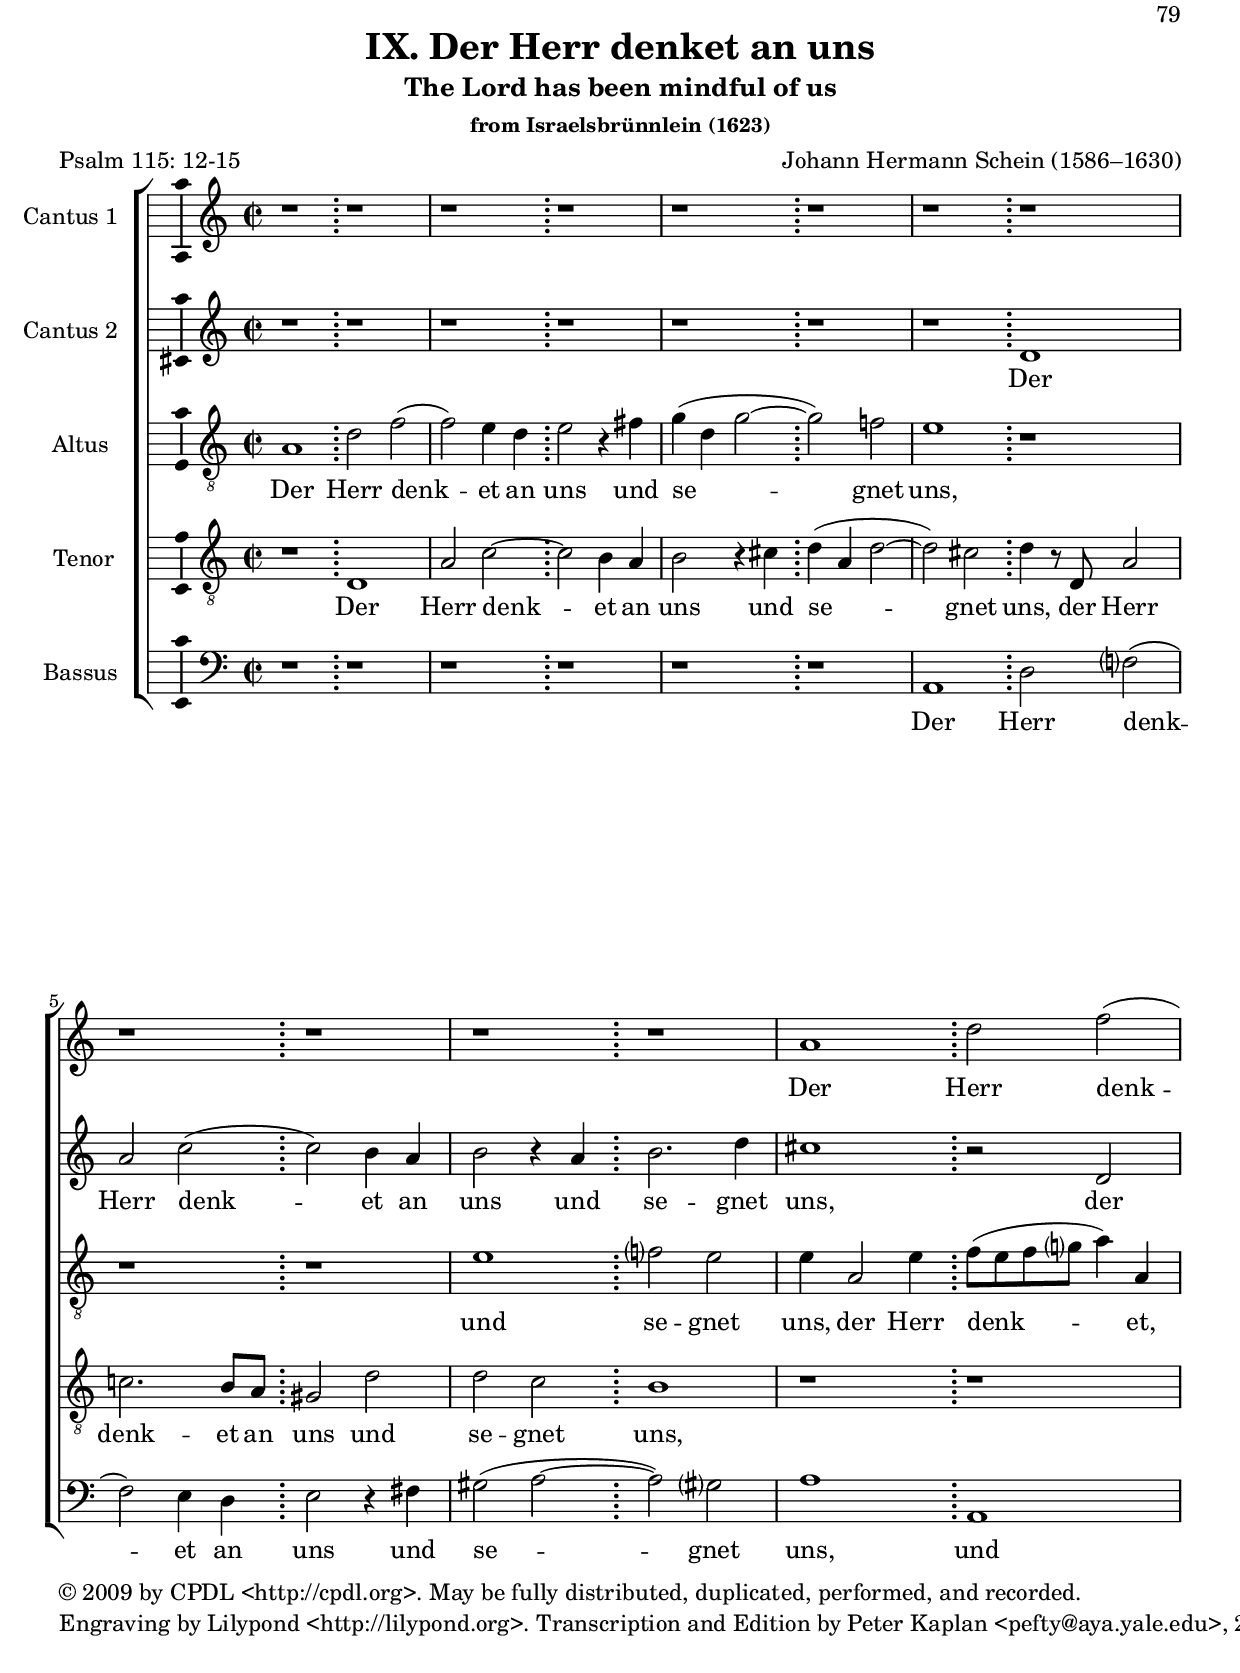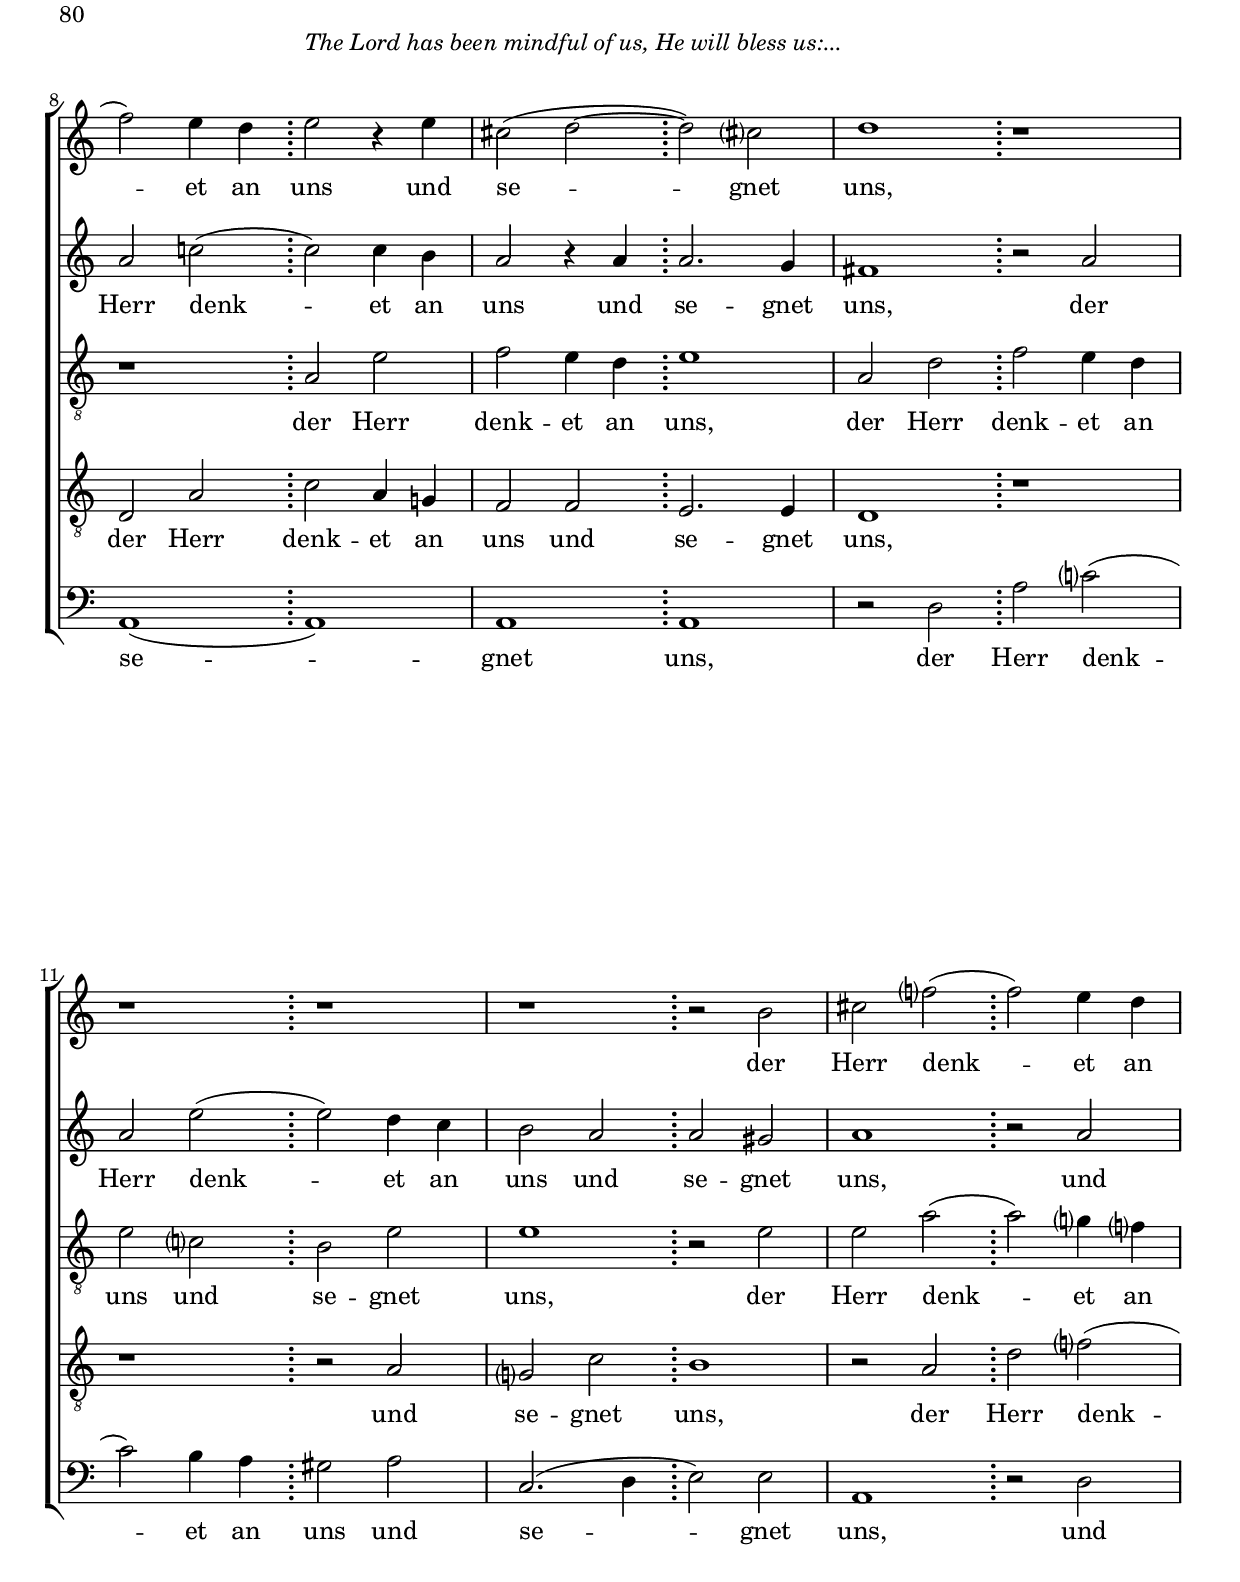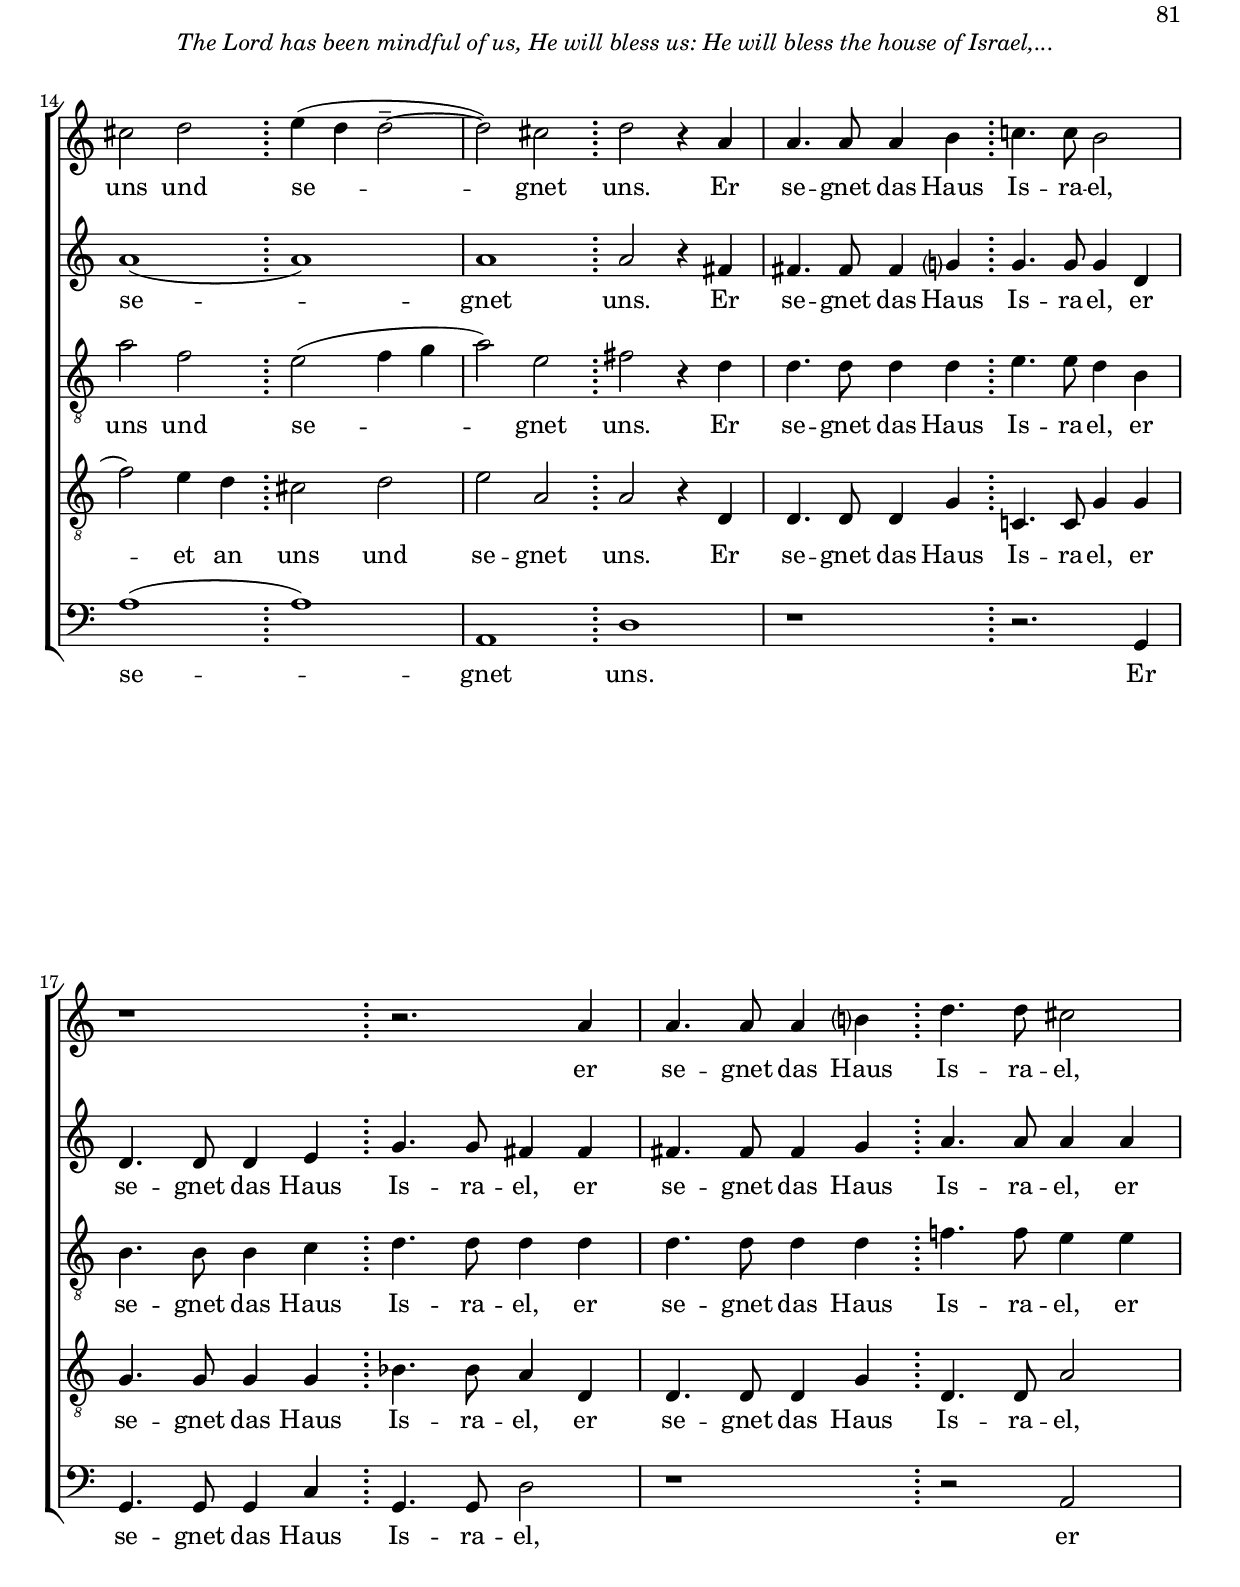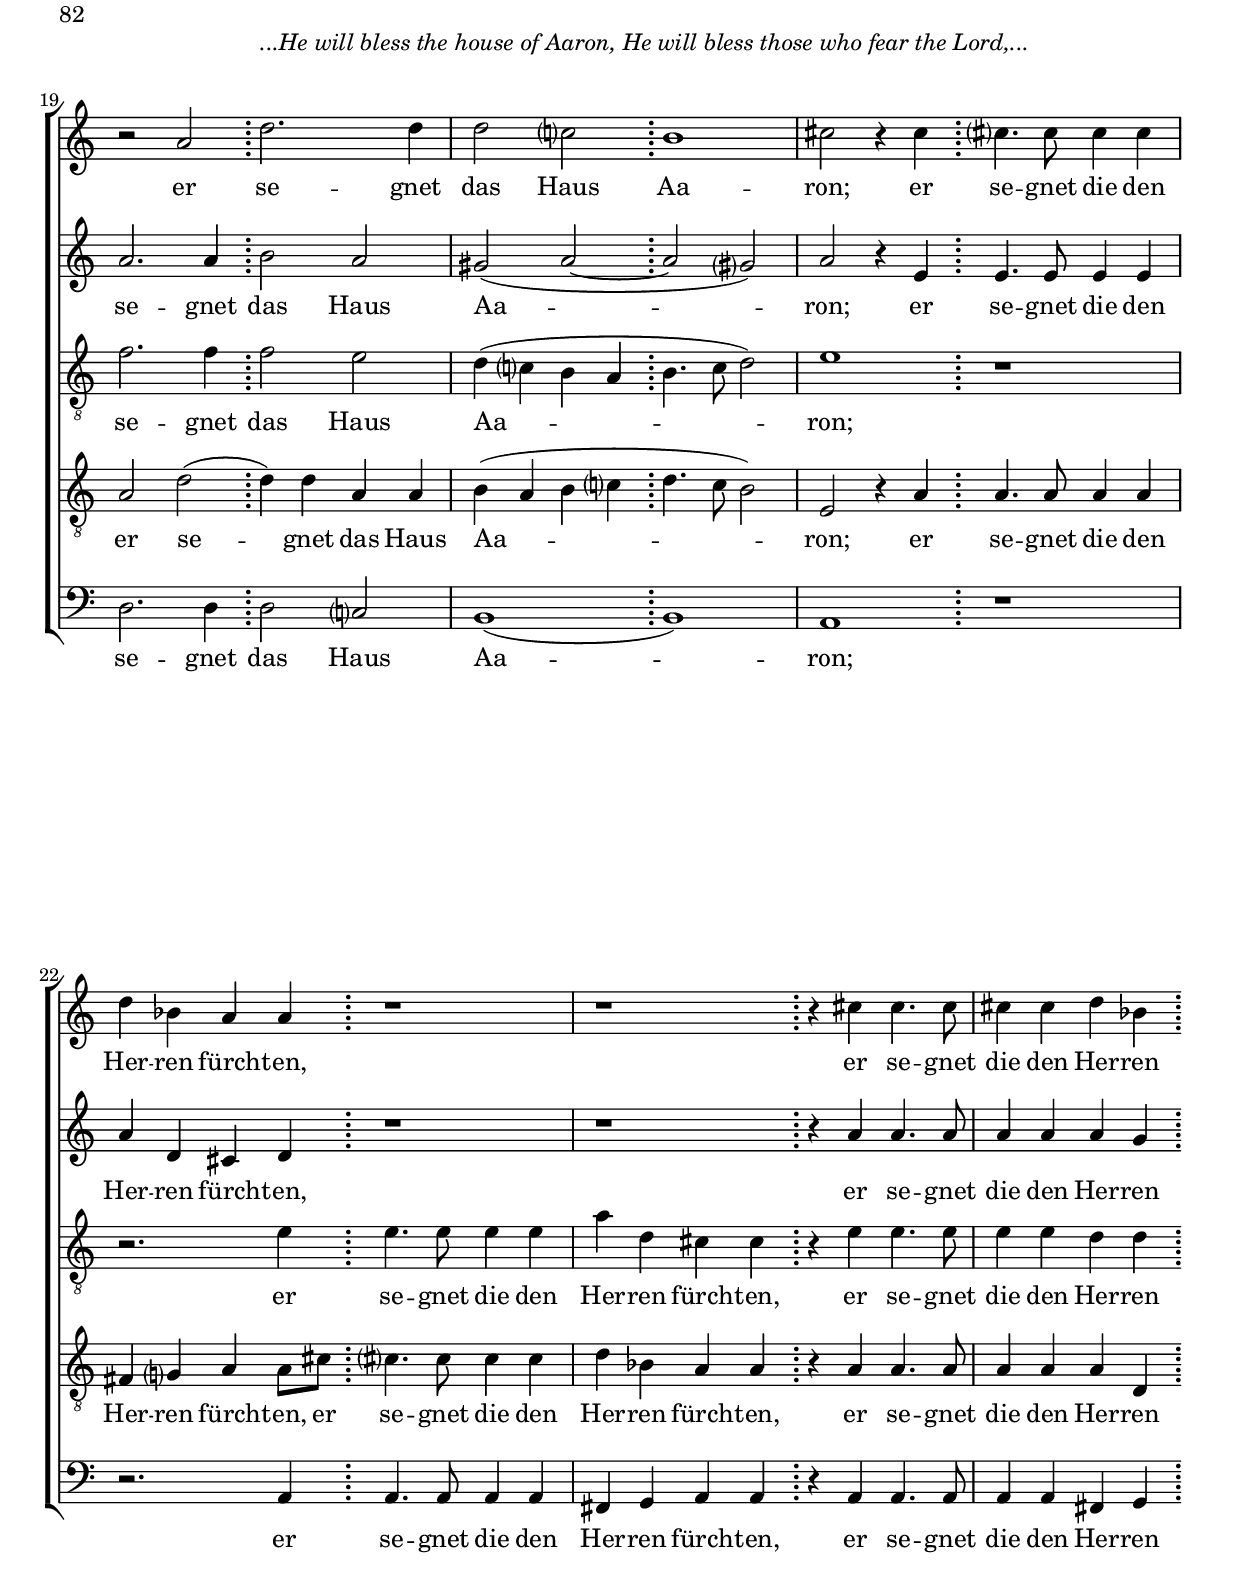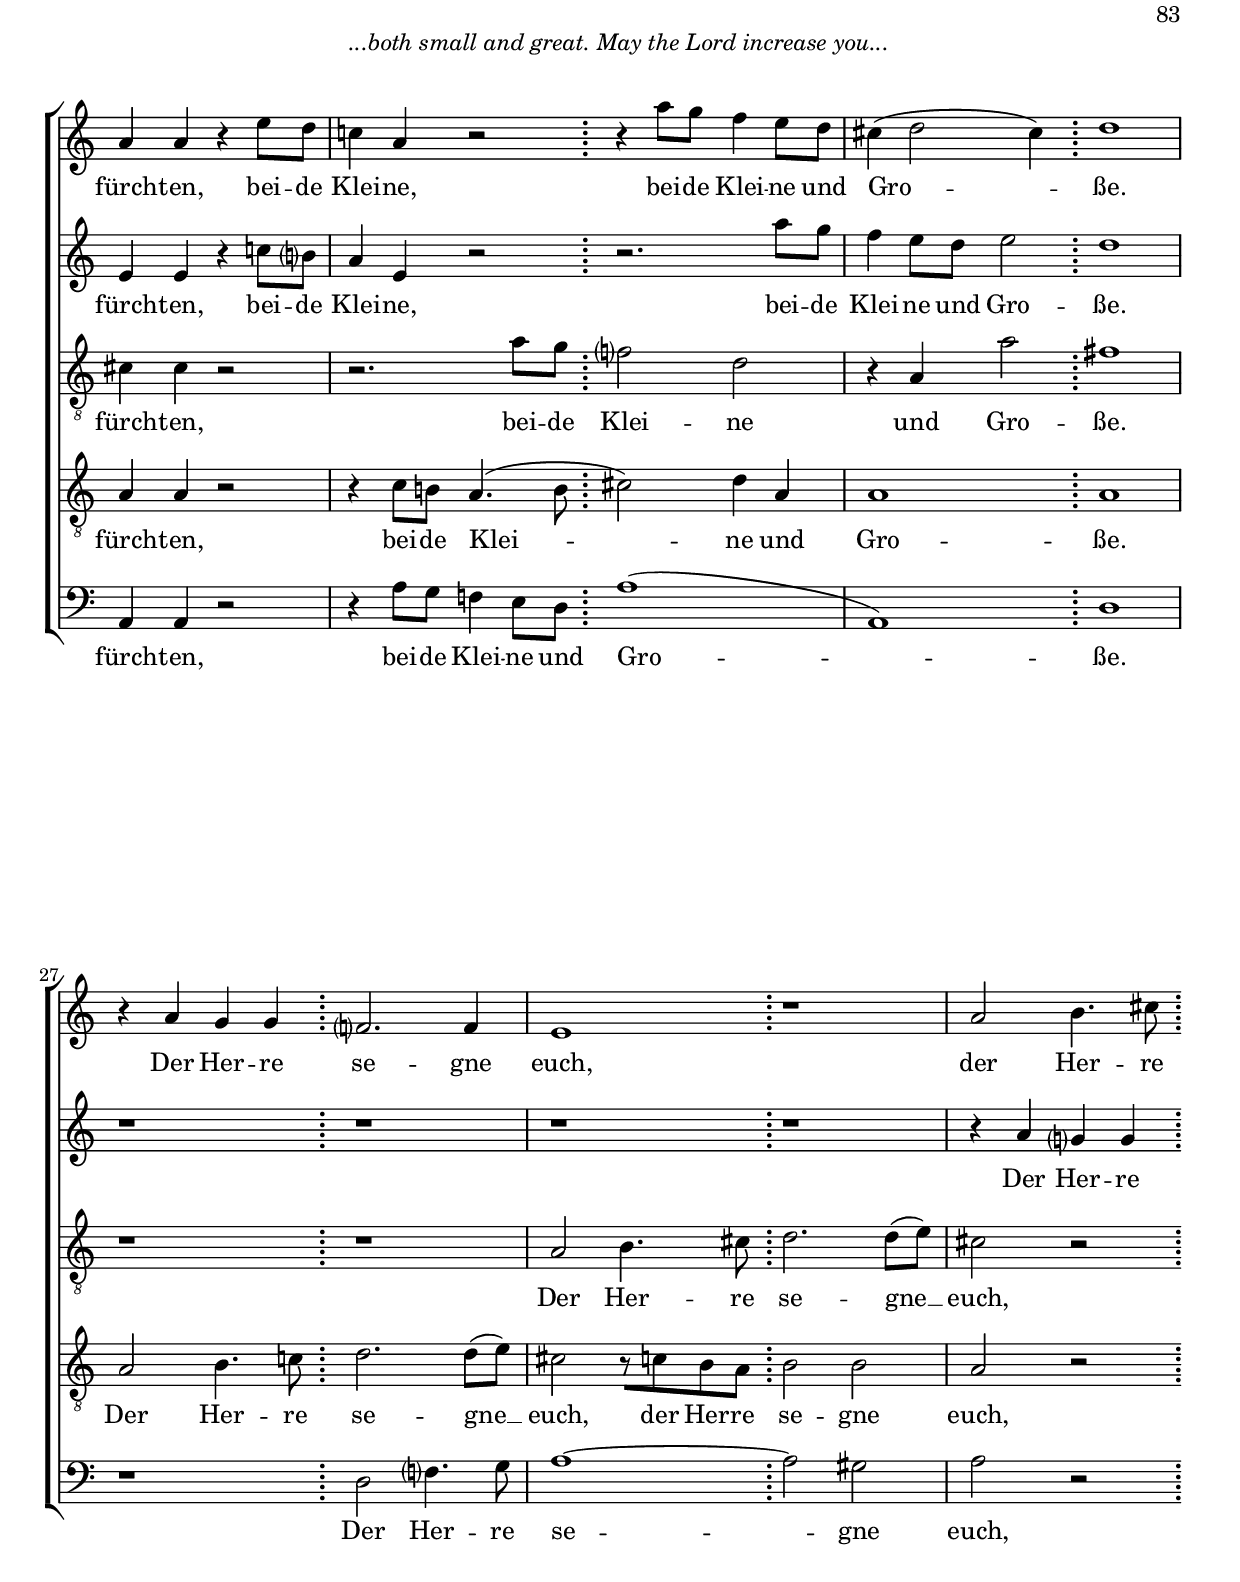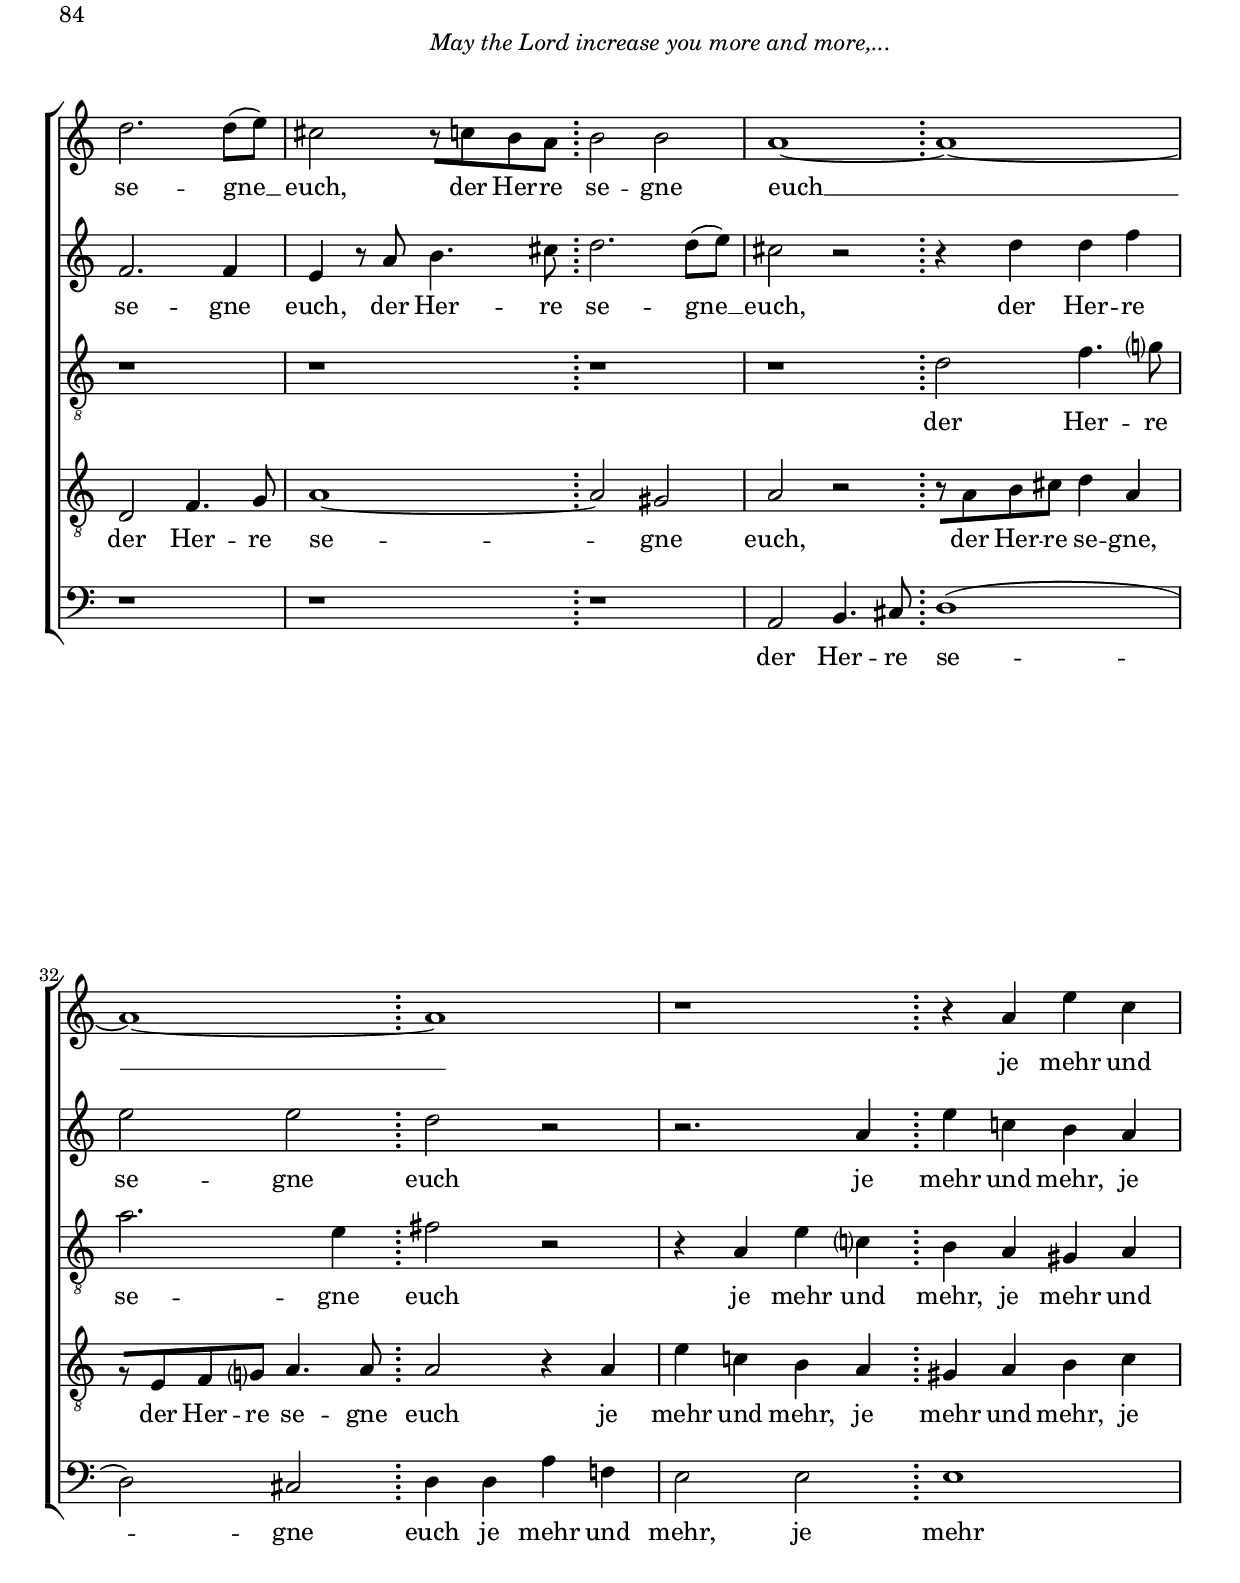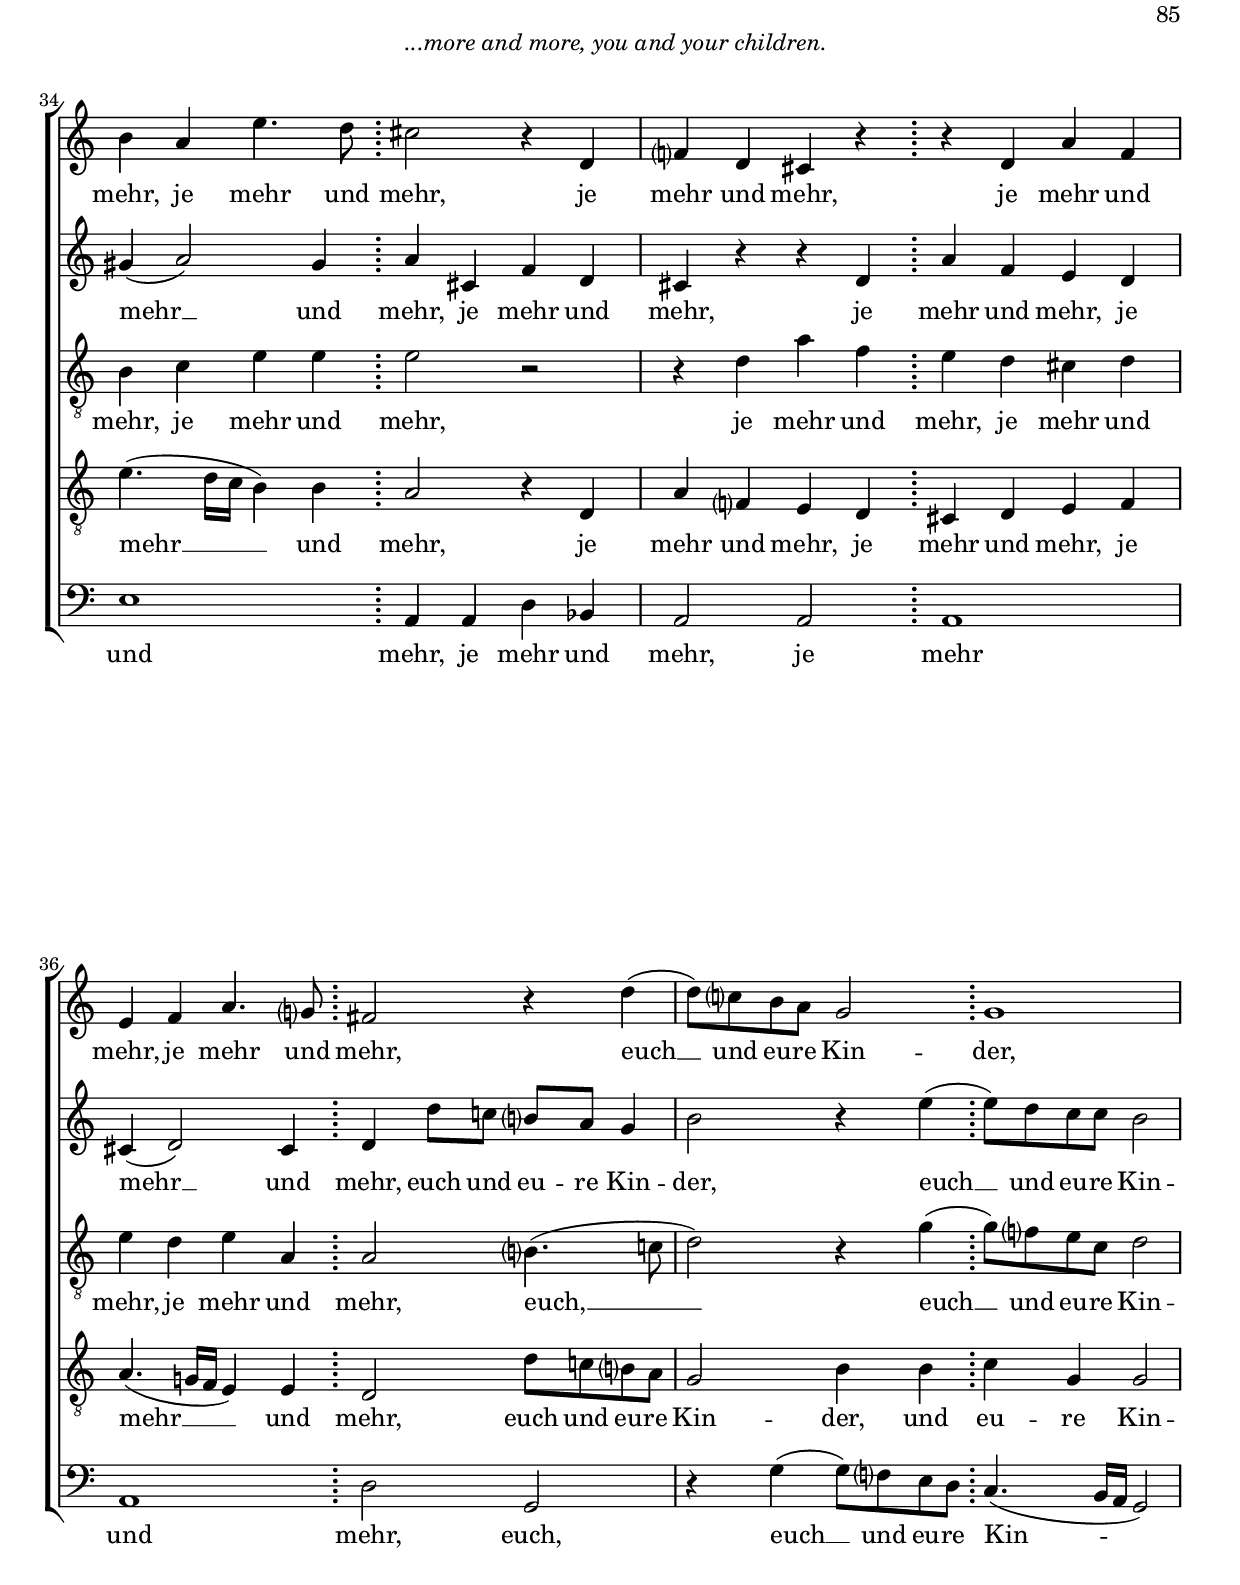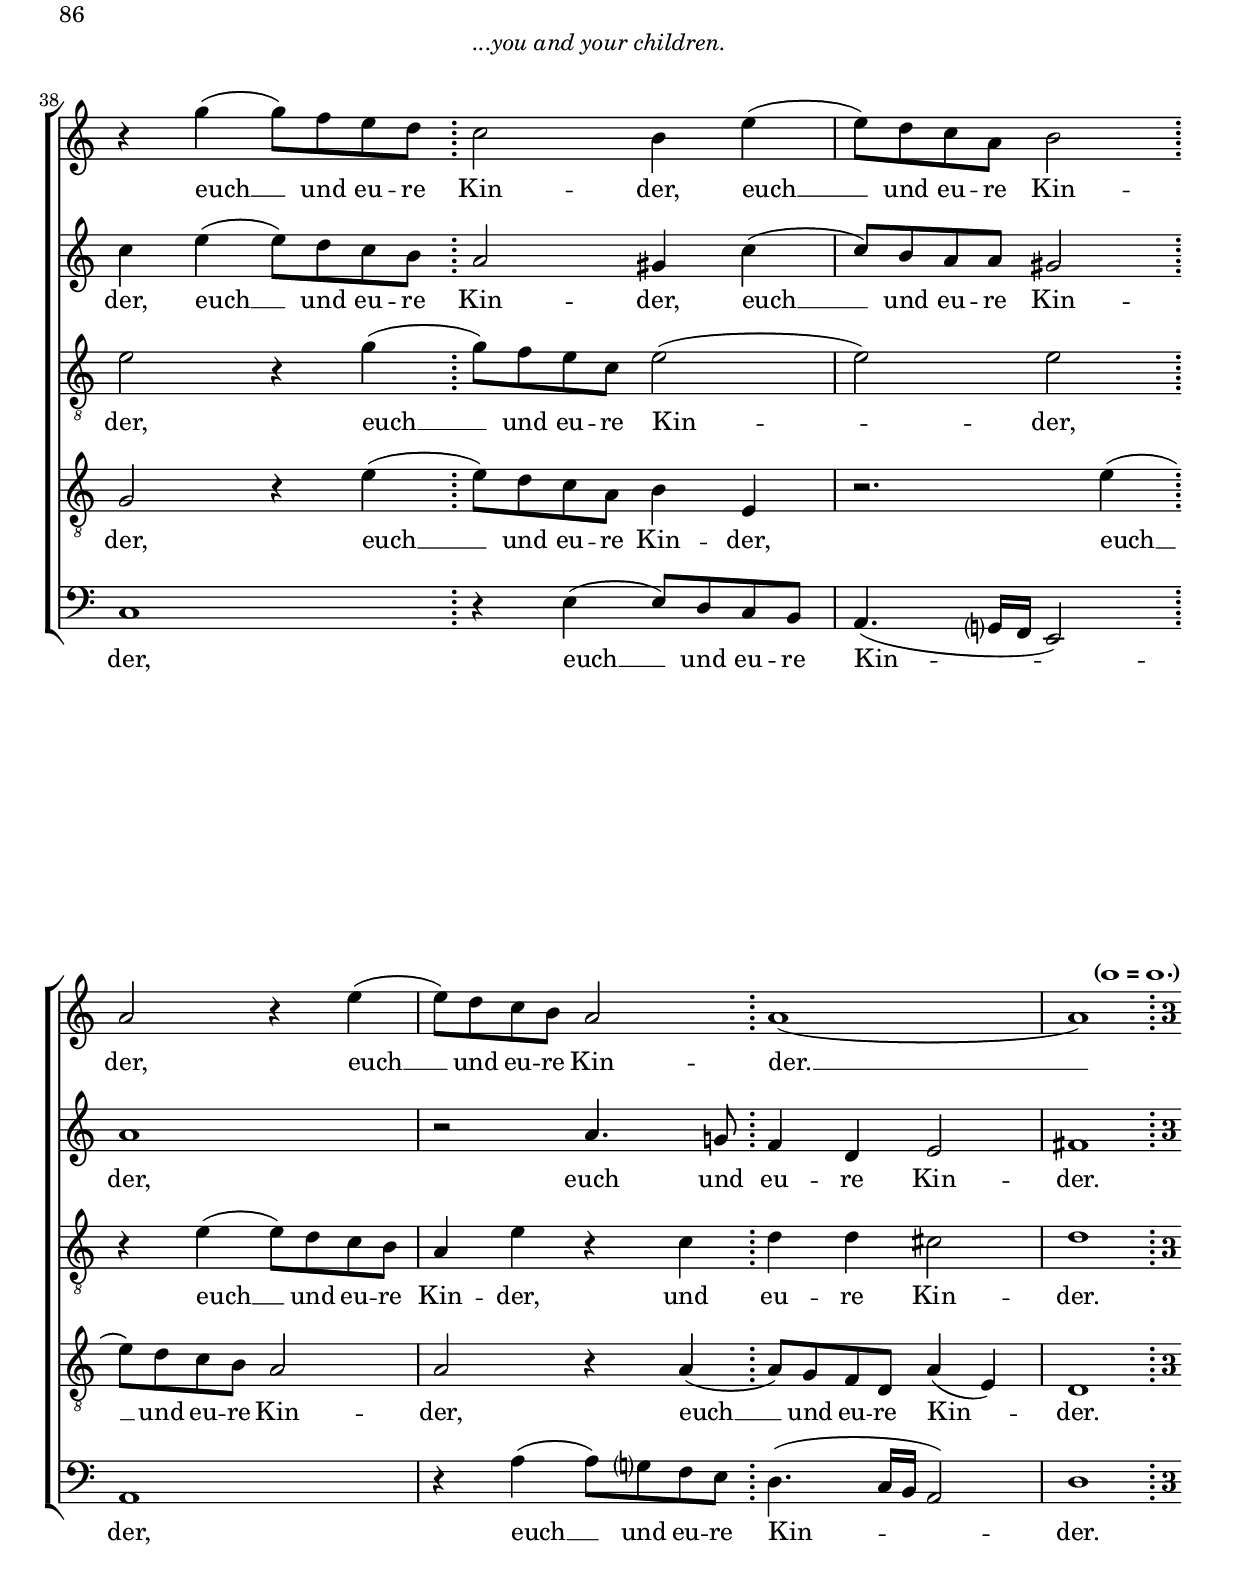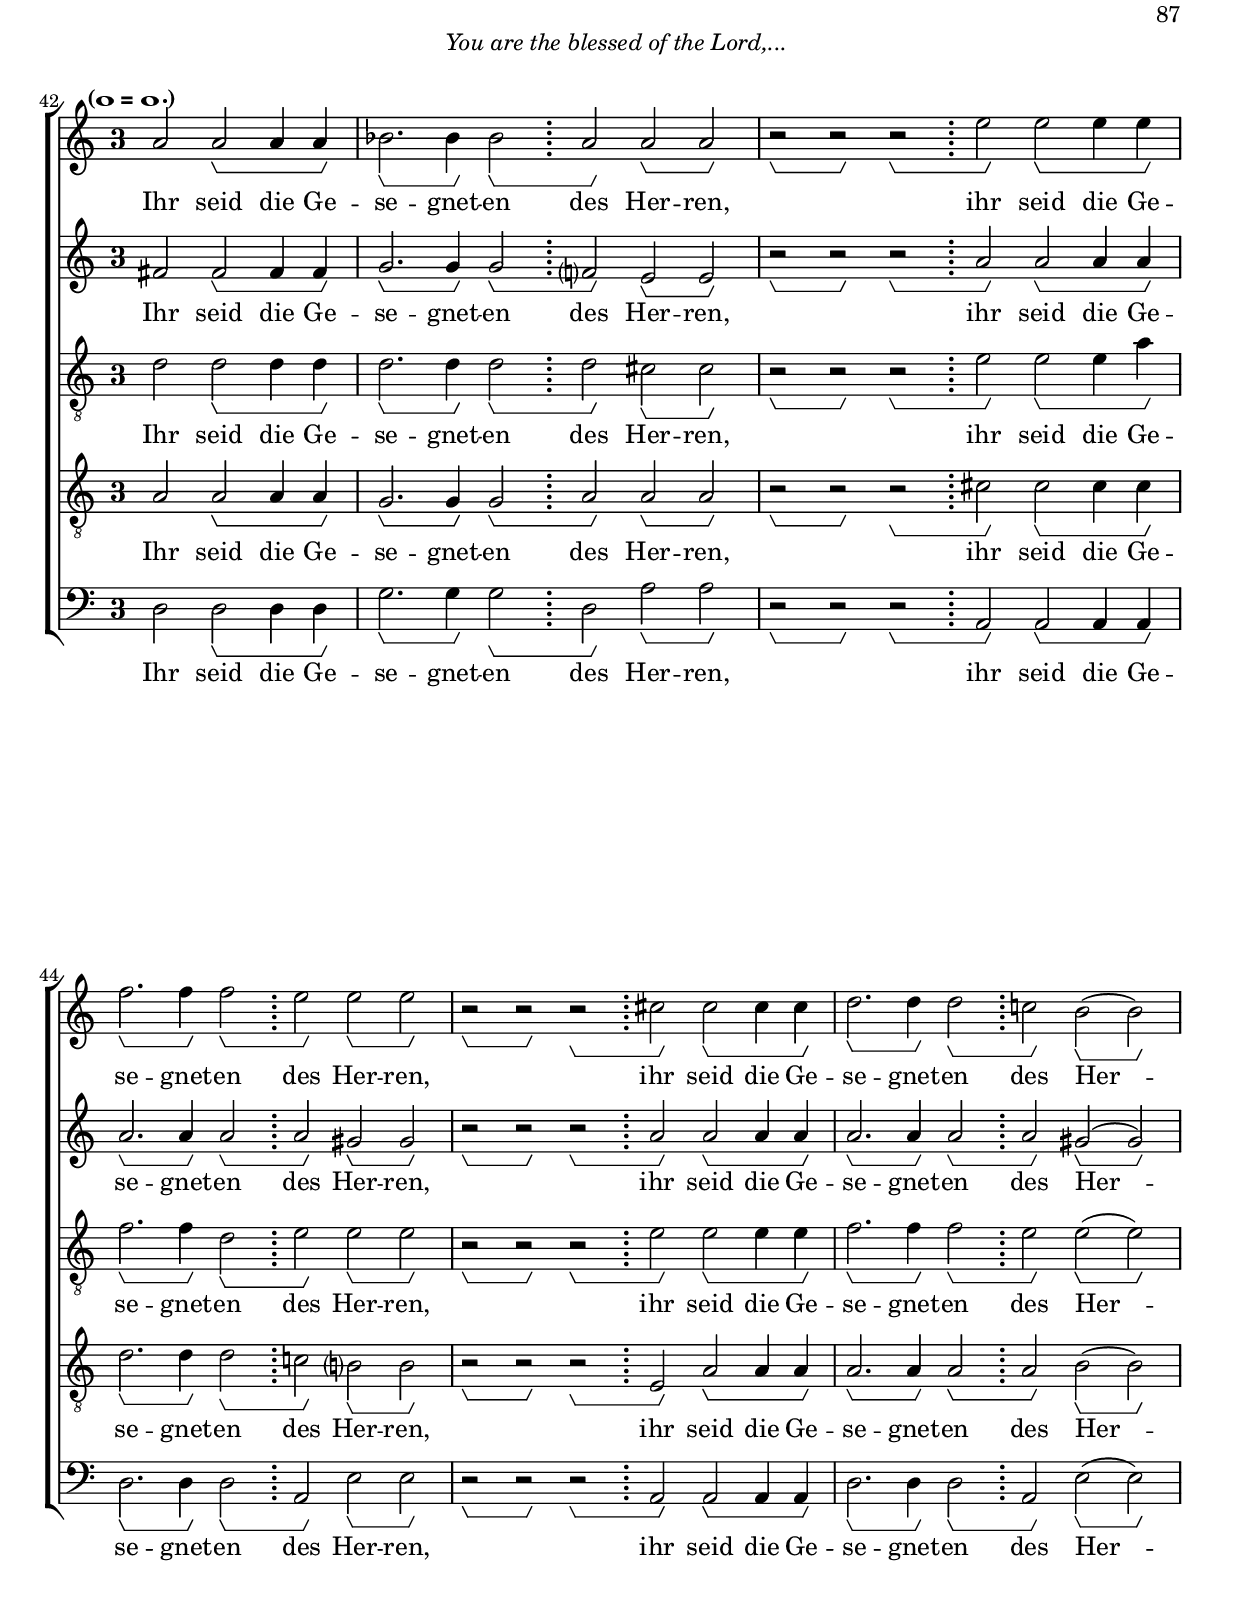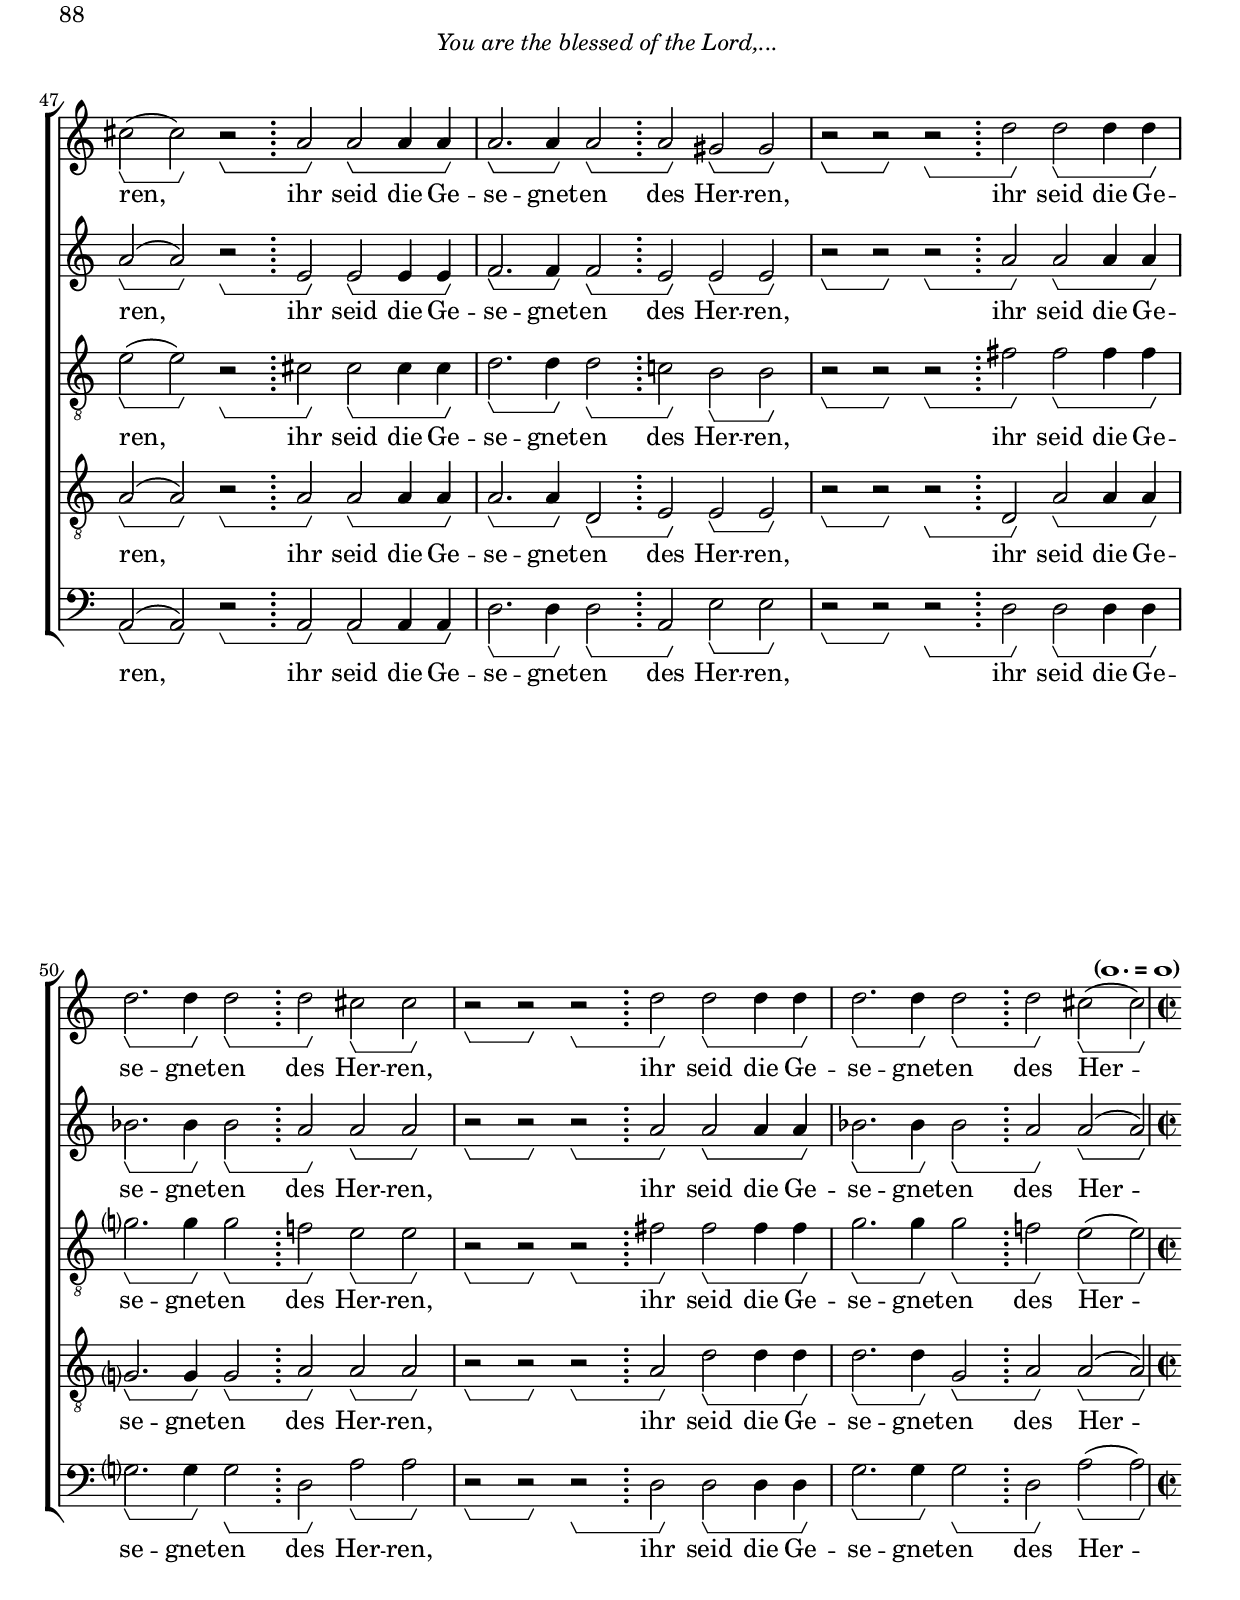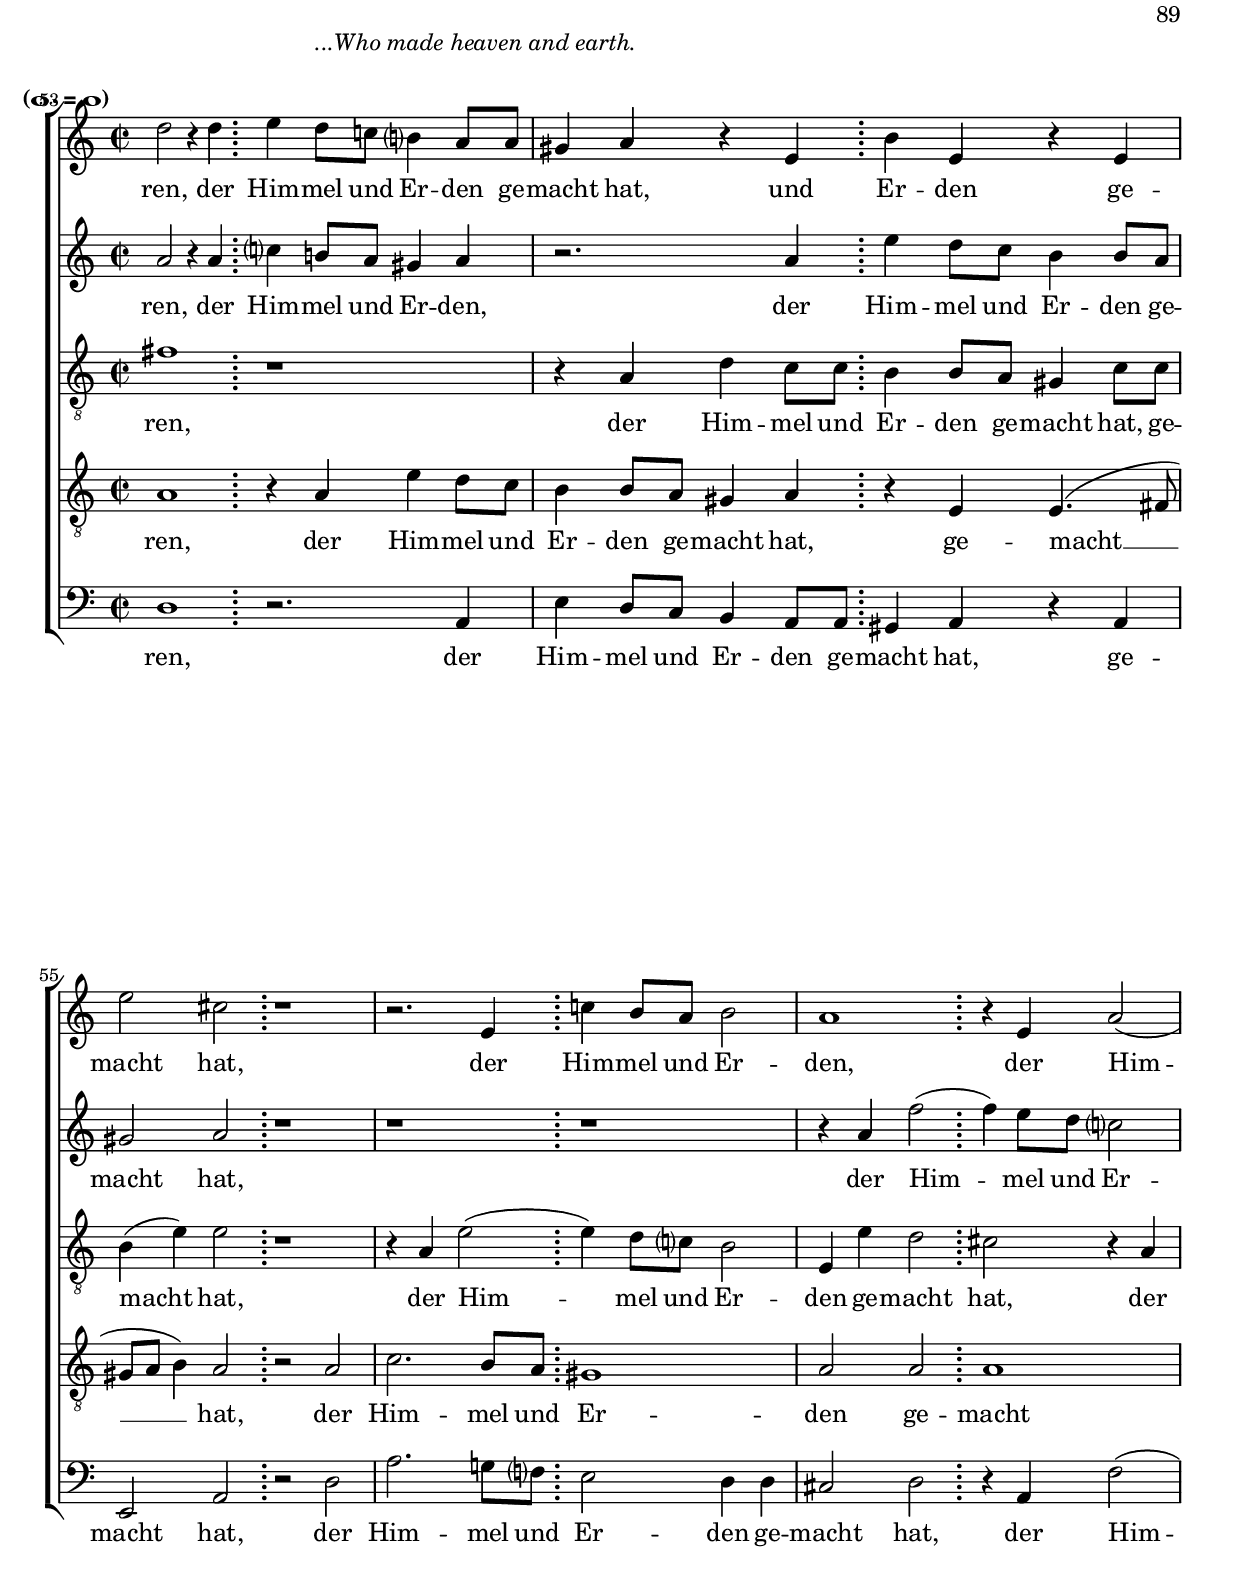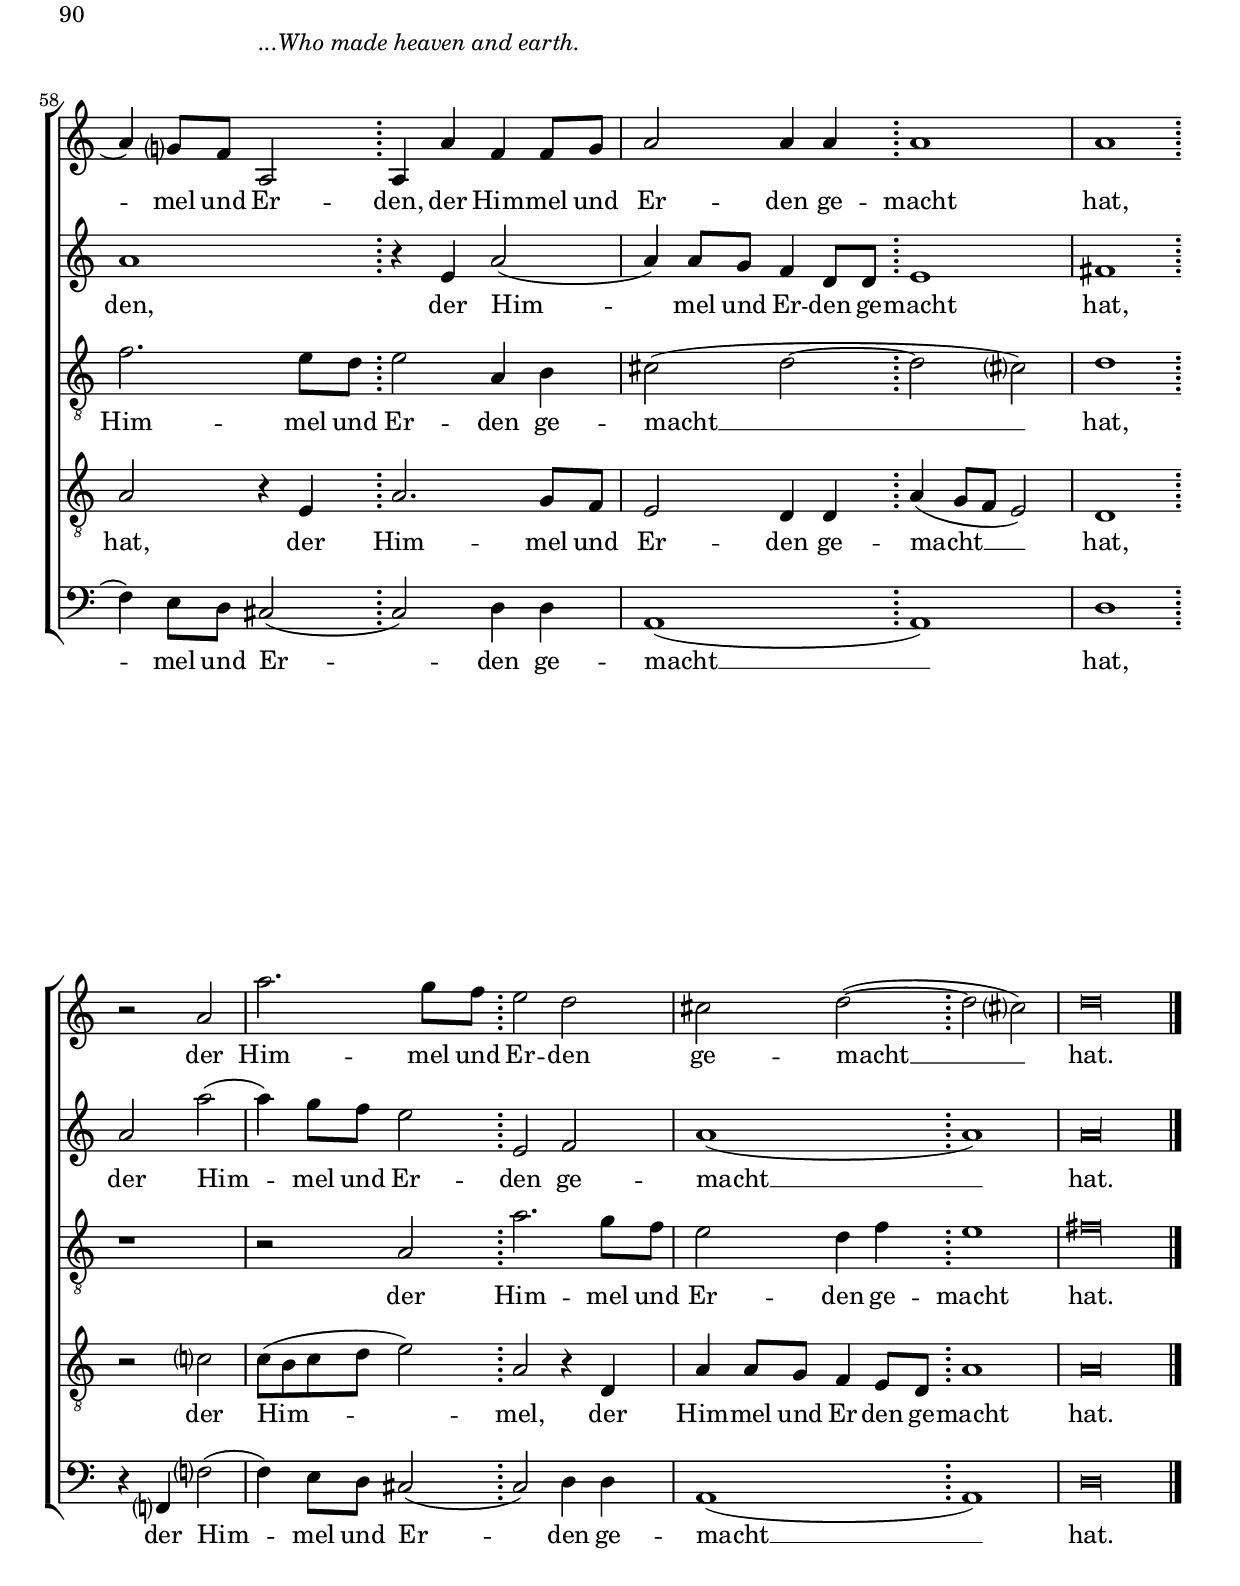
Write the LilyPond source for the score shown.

     \version "2.10.10"

ninelineone = \markup{ \hspace#0 \raise #6 \italic \line {The Lord has been mindful of us, He will bless us:...}}
ninelineonetwo = \markup{ \hspace#0 \raise #6 \italic \line {The Lord has been mindful of us, He will bless us: He will bless the house of Israel,...}}
ninelinethreefour = \markup{ \hspace#0 \raise #6 \italic \line {...He will bless the house of Aaron, He will bless those who fear the Lord,...}}
ninelinefivesix = \markup{ \hspace#0 \raise #6 \italic \line {...both small and great. May the Lord increase you...}}
ninelinesixseven = \markup{ \hspace#0 \raise #6 \italic \line {May the Lord increase you more and more,...}}
ninelineseveneight = \markup{ \hspace#0 \raise #6 \italic \line {...more and more, you and your children.}}
ninelineeight = \markup{ \hspace#0 \raise #6 \italic \line {...you and your children.}}
ninelinenine = \markup{ \hspace#0 \raise #6 \italic \line {You are the blessed of the Lord,...}}
ninelineten = \markup{ \hspace#0 \raise #6 \italic \line {...Who made heaven and earth.}}


\paper {
 first-page-number = #79
 print-first-page-number = ##t
  between-system-space = 2.0\cm
  between-system-padding = #1
  ragged-bottom=##f
  ragged-last-bottom=##f
  bottom-margin = 2.0\cm
  top-margin = 0.1\cm
%  system-count = #16
  systemSeparatorMarkup = ""
	oddFooterMarkup = \markup \abs-fontsize #11 {
		\on-the-fly #first-page { \column { 
              \line {© 2009 by CPDL <http://cpdl.org>. May be fully distributed, duplicated, performed, and recorded.}
              \line {Engraving by Lilypond <http://lilypond.org>. Transcription and Edition by Peter Kaplan <pefty@aya.yale.edu>, 2009.}
                                               }
                                     }
                                                   }
        }
\header {
    title = "IX. Der Herr denket an uns"
    subtitle = "The Lord has been mindful of us"
    subsubtitle = "from Israelsbrünnlein (1623)"
    composer = "Johann Hermann Schein (1586–1630)"
    date = "1623"
    poet = "Psalm 115: 12-15"
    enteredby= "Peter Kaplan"
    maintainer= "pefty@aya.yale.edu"
    texidoc = "I have tried to limit my own editorial markings and interpretations.  Altus line cleffed for tenor rather than treble voice."
}


\pointAndClickOff

     \score { 
      <<
        \new ChoirStaff <<
        \new Staff = CantusOne <<
               {  
      <<
     \override Stem #'neutral-direction = #up 
     \override Staff.TimeSignature #'style = #'()
        \clef treble
        \key a \minor 
        \new Voice = "CantusOne" {
     \override NoteHead #'style = #'baroque
        \set Staff.midiInstrument = "synth voice"
        \set Staff.vocalName = "Cantus 1  "

\time 4/2
\once \override Staff.TimeSignature #'stencil = #ly:text-interface::print
\once \override Staff.TimeSignature #'text = \markup \musicglyph #"timesig.C22"
% final copy should just say "¢"
r1                          \bar ":" r
r1                          \bar ":" r
r1                          \bar ":" r
r1                          \bar ":" r
\break
% measure 5
r1                          \bar ":" r
r1                          \bar ":" r
a'1                         \bar ":" d''2 f''(
\break
f''2) e''4 d''              \bar ":" e''2^\ninelineone r4 e''
cis''2( d''~                \bar ":" d'') cis''?
% measure 10
d''1                        \bar ":" r
r1                          \bar ":" r
r1                          \bar ":" r2 b'
cis''2 f''?(                \bar ":" f'') e''4 d''
\break
cis''2 d''^\ninelineonetwo                  \bar ":" e''4( d'' d''2--~
% measure 15
d''2) cis''                 \bar ":" d''2 r4 a'
a'4. a'8 a'4 b'             \bar ":" c''!4. c''8 b'2
\break
r1                          \bar ":" r2. a'4
a'4. a'8 a'4 b'?            \bar ":" d''4. d''8 cis''2
\break
r2 a'                       \bar ":" d''2.^\ninelinethreefour d''4
% measure 20
d''2 c''?                   \bar ":" b'1
cis''2 r4 cis''             \bar ":" cis''?4. cis''8 cis''4 cis'' 
\break
d''4  bes' a' a'            \bar ":" r1
r1                          \bar ":" r4 cis'' cis''4. cis''8
cis''4 cis'' d'' bes'       \bar ":" a' a' r e''8 d''
% measure 25
c''!4^\ninelinefivesix a' r2                 \bar ":" r4 a''8 g'' f''4 e''8 d''
cis''4( d''2 cis''4)        \bar ":" d''1
\break
r4 a' g' g'                 \bar ":" f'?2. f'4
e'1                         \bar ":" r
a'2 b'4. cis''8             \bar ":" d''2. d''8( e'')
% measure 30 
cis''2 r8^\ninelinesixseven[ c''8 b' a']      \bar ":" b'2 b'
a'1~                        \bar ":" a'1~
\break
a'1~                        \bar ":" a'1
r1                          \bar ":" r4 a' e'' c''
\break
b'4 a' e''4. d''8           \bar ":" cis''2^\ninelineseveneight r4 d'
% measure 35
f'?4 d' cis' r              \bar ":" r d' a' f'
\break
e'4 f' a'4. g'?8            \bar ":" fis'2 r4 d''(
d''8) c''? b' a' g'2        \bar ":" g'1
\break
r4 g''4( g''8) f''8 e'' d'' \bar ":" c''2^\ninelineeight b'4 e''4(
e''8) d'' c'' a' b'2        \bar ":" a'2 r4 e''(
% measure 40
e''8) d'' c'' b' a'2        \bar ":" a'1(
\partial 1
<< { a'1) } {s4         
\tempo \markup {
                \concat {
                          (
                           \smaller \general-align #Y #DOWN \note #"1" #1
                          " = "
                           \smaller \general-align #Y #DOWN \note #"1." #1
                          )
                        }
               }
                 s2.} >> \bar ":" 
\pageBreak
\time 3/1 \once \override Staff.TimeSignature #'style = #'single-digit
% final copy should just say "3"
\tempo 4=180 \once \override Score.MetronomeMark #'transparent = ##t 
                                            a'2 
\tempo \markup { \hspace#-12 \lower#7
                \concat {
                          (
                           \smaller \general-align #Y #DOWN \note #"1" #1
                          " = "
                           \smaller \general-align #Y #DOWN \note #"1." #1
                          )
                        }
               }
                                                                               a'\startGroup a'4 a'\stopGroup            \bar "|"
\set Score.currentBarNumber = 42
bes'2.\startGroup bes'4\stopGroup^\ninelinenine   bes'2\startGroup \bar ":" a'\stopGroup    a'2\startGroup a'\stopGroup               \bar "|"
r2\startGroup r\stopGroup           r2\startGroup     \bar ":" e''\stopGroup   e''2\startGroup e''4 e''\stopGroup        \bar "|"
\break
f''2.\startGroup f''4\stopGroup     f''2\startGroup   \bar ":" e''\stopGroup   e''2\startGroup e''\stopGroup             \bar "|"
% measure 45
r2\startGroup r\stopGroup           r2\startGroup     \bar ":" cis''\stopGroup cis''2\startGroup cis''4 cis''\stopGroup \bar "|"
d''2.\startGroup d''4\stopGroup     d''2\startGroup   \bar ":" c''!\stopGroup  b'2\startGroup( b'\stopGroup)             \bar "|"
cis''2\startGroup( cis''\stopGroup) r2\startGroup     \bar ":" a'\stopGroup    a'2\startGroup a'4 a'\stopGroup^\ninelinenine           \bar "|"
a'2.\startGroup a'4\stopGroup       a'2\startGroup    \bar ":" a'\stopGroup    gis'2\startGroup gis'\stopGroup           \bar "|"
r2\startGroup r\stopGroup           r2\startGroup     \bar ":" d''\stopGroup   d''2\startGroup d''4 d''\stopGroup        \bar "|"
% measure 50
d''2.\startGroup d''4\stopGroup     d''2\startGroup   \bar ":" d''\stopGroup   cis''2\startGroup cis''\stopGroup         \bar "|"
r2\startGroup r\stopGroup           r2\startGroup     \bar ":" d''\stopGroup   d''2\startGroup d''4 d''\stopGroup        \bar "|"
d''2.\startGroup d''4\stopGroup     d''2\startGroup   \bar ":" d''\stopGroup   << {cis''2(\startGroup cis''\stopGroup)} {s2.        
\tempo \markup { \hspace#-6
                \concat { 
                          (
                           \smaller \general-align #Y #DOWN \note #"1." #1
                          " = "
                           \smaller \general-align #Y #DOWN \note #"1" #1
                          )
                        }
               }
                                   s4} >> \bar "|"
\pageBreak
\time 4/2
\once \override Staff.TimeSignature #'stencil = #ly:text-interface::print
\once \override Staff.TimeSignature #'text = \markup \musicglyph #"timesig.C22"
% final copy should just say "¢"
\tempo 4=120 \once \override Score.MetronomeMark #'transparent = ##t 
d''2
\tempo \markup { \hspace#-16 \lower#4
                \concat {
                          (
                           \smaller \general-align #Y #DOWN \note #"1." #1
                          " = "
                           \smaller \general-align #Y #DOWN \note #"1" #1
                          )
                        }
               }
     r4 d''               \bar ":" e'' d''8^\ninelineten  c''! b'?4 a'8 a'
gis'4 a' r e'             \bar ":" b' e' r e'
e''2 cis''                \bar ":" r1
% measure 55
r2. e'4                   \bar ":" c''!4 b'8 a' b'2
a'1                       \bar ":" r4 e' a'2(
a'4) g'?8 f' a2^\ninelineten           \bar ":" a4 a' f' f'8 g'
a'2 a'4 a'                \bar ":" a'1
a'1                       \bar ":" r2 a' 
% measure 60
a''2. g''8 f''            \bar ":" e''2 d''
cis''2 d''(~              \bar ":" d'' cis''?)
\time 8/2
\once \override Staff.TimeSignature #'stencil = #ly:text-interface::print
d''\longa      \bar "|."
}
>>
}

>>

\new Lyrics 
\lyricsto "CantusOne"
        { 






Der Herr denk -- 
 et an uns und
se -- gnet
uns,

 der
Herr denk -- et an 
uns und se -- 
 gnet uns. Er
se -- gnet das Haus Is -- ra -- el, 
 er
se -- gnet das Haus Is -- ra -- el,
 er se -- gnet 
das Haus Aa -- 
ron; er se -- gnet die den
Her -- ren fürch -- ten,
 er se -- gnet 
die den Her -- ren fürch -- ten, bei -- de
Klei -- ne, bei -- de Klei -- ne und
Gro -- ße.
 Der Her -- re se -- gne
euch,
der Her -- re se -- gne __
euch, der Her -- re se -- gne
euch
__
 je mehr und 
mehr, je mehr und mehr, je 
mehr und mehr, je mehr und 
mehr, je mehr und mehr, euch
__ und eu -- re Kin -- der,
 euch __ und eu -- re Kin -- der, euch
__ und eu -- re Kin -- der, euch
__ und eu -- re Kin -- der.
__ Ihr seid die Ge -- 
se -- gnet -- en des Her -- ren,
 ihr seid die Ge -- 
se -- gnet -- en des Her -- ren,
 ihr seid die Ge -- 
se -- gnet -- en des Her -- 
ren, ihr seid die Ge -- 
se -- gnet -- en des Her -- ren,
 ihr seid die Ge -- 
se -- gnet -- en des Her -- ren,
 ihr seid die Ge -- 
se -- gnet -- en des Her -- 
ren, der Him -- mel und Er -- den ge -- 
macht hat, und Er -- den ge -- 
macht hat, 
 der Him -- mel und Er -- 
den, der Him -- 
 mel und Er -- den, der Him -- mel und 
Er -- den ge -- macht 
hat, der Him -- mel und Er -- den
ge -- macht __
hat.
}



        \new Staff = CantusTwo <<
               {  
      <<
     \override Stem #'neutral-direction = #up 
     \override Staff.TimeSignature #'style = #'()
        \clef treble
        \key a \minor 
        \new Voice = "CantusTwo" {
     \override NoteHead #'style = #'baroque
        \set Staff.midiInstrument = "synth voice"
        \set Staff.vocalName = "Cantus 2  "

\time 4/2
\once \override Staff.TimeSignature #'stencil = #ly:text-interface::print
\once \override Staff.TimeSignature #'text = \markup \musicglyph #"timesig.C22"
% final copy should just say "¢"
r1 r
r1 r
r1 r
r1 d'
% measure 5
a'2 c''( c'') b'4 a'
b'2 r4 a' b'2. d''4
cis''1 r2 d'
a'2 c''!( c'') c''4 b'
a'2 r4 a' a'2. g'4
% measure 10
fis'1 r2 a'
a'2 e''( e'') d''4 c''
b'2 a' a' gis'
a'1 r2 a'
a'1( a')
% measure 15
a'1 a'2 r4 fis'
fis'4. fis'8 fis'4 g'? g'4. g'8 g'4 d'
d'4. d'8 d'4 e' g'4. g'8 fis'4 fis'
fis'4. fis'8 fis'4 g' a'4. a'8 a'4 a'
a'2. a'4 b'2 a'
% measure 20
gis'2( a'~a' gis'?)
a'2 r4 e' e'4. e'8 e'4 e'
a'4 d' cis' d' r1
r1 r4 a' a'4. a'8
a'4 a' a' g' e' e' r c''!8 b'?
% measure 25
a'4 e' r2 r2. a''8 g''
f''4 e''8 d'' e''2 d''1
r1 r
r1 r
r4 a' g'? g' f'2. f'4
% measure 30 
e'4 r8 a' b'4. cis''8 d''2. d''8( e'')
cis''2 r r4 d'' d'' f''
e''2 e'' d'' r
r2. a'4 e'' c''! b' a'
gis'4( a'2) gis'4 a' cis' f' d'
% measure 35
cis'4 r r d' a' f' e' d'
cis'4( d'2) cis'4 d' d''8 c''! b'? a' g'4
b'2 r4 e''( e''8) d'' c'' c'' b'2
c''4 e''4( e''8) d''8 c'' b' a'2 gis'4 c''(
c''8) b' a' a' gis'2 a'1
% measure 40
r2 a'4. g'!8 f'4 d' e'2
\partial 1
fis'1
\time 3/1 \once \override Staff.TimeSignature #'style = #'single-digit
% final copy should just say "3"
fis'!2 fis'\startGroup fis'4 fis'\stopGroup
g'2.\startGroup g'4\stopGroup g'2\startGroup f'?2\stopGroup e'\startGroup e'\stopGroup
r2\startGroup r\stopGroup r\startGroup a'\stopGroup a'\startGroup a'4 a'\stopGroup
a'2.\startGroup a'4\stopGroup a'2\startGroup a'\stopGroup gis'\startGroup gis'\stopGroup
r2\startGroup r\stopGroup r\startGroup a'\stopGroup a'\startGroup a'4 a'\stopGroup
a'2.\startGroup a'4\stopGroup a'2\startGroup a'\stopGroup gis'\startGroup^( gis'\stopGroup)
a'2\startGroup^( a'\stopGroup) r\startGroup e'\stopGroup e'\startGroup e'4 e'\stopGroup
f'2.\startGroup f'4\stopGroup f'2\startGroup e'\stopGroup e'\startGroup e'\stopGroup
r2\startGroup r\stopGroup r\startGroup a'\stopGroup a'\startGroup a'4 a'\stopGroup
bes'2.\startGroup bes'4\stopGroup bes'2\startGroup a'\stopGroup a'\startGroup a'\stopGroup
r2\startGroup r\stopGroup r\startGroup a'\stopGroup a'\startGroup a'4 a'\stopGroup 
bes'2.\startGroup bes'4\stopGroup bes'2\startGroup a'\stopGroup a'\startGroup^( a'\stopGroup)
\time 4/2
\once \override Staff.TimeSignature #'stencil = #ly:text-interface::print
\once \override Staff.TimeSignature #'text = \markup \musicglyph #"timesig.C22"
% final copy should just say "¢"
a'2 r4 a' c''? b'!8 a' gis'4 a'
r2. a'4 e'' d''8 c'' b'4 b'8 a'
gis'2 a' r1
r1 r
r4 a' f''2( f''4) e''8 d'' c''?2
a'1 r4 e' a'2(
a'4) a'8 g' f'4 d'8 d' e'1
fis'1 a'2 a''2(
a''4) g''8 f'' e''2 e' f'
a'1( a'1)
\time 8/2
\once \override Staff.TimeSignature #'stencil = #ly:text-interface::print
a'\longa
\bar "|."
}
>>
}

>>

\new Lyrics 
\lyricsto "CantusTwo"
        { 






 Der 
Herr denk -- et an 
uns und se -- gnet
uns, der
Herr denk -- et an 
uns und se -- gnet 
uns,

 der
Herr denk -- et an 
uns und se -- 
 gnet uns, und
se --
gnet uns. Er
se -- gnet das Haus Is -- ra -- el, er
se -- gnet das Haus Is -- ra -- el, er
se -- gnet das Haus Is -- ra -- el, er 
se -- gnet das Haus 
Aa -- 
ron; er se -- gnet die den
Her -- ren fürch -- ten,
 er se -- gnet 
die den Her -- ren fürch -- ten, bei -- de
Klei -- ne, bei -- de 
Klei -- ne und Gro -- ße.
 

 Der Her -- re se -- gne
euch, der Her -- re se -- gne __
euch, der Her -- re 
se -- gne euch
 je mehr und mehr, je 
mehr __ und mehr, je mehr und 
mehr, je mehr und mehr, je 
mehr __ und mehr, euch und eu -- re Kin -- 
der, euch __ und eu -- re Kin -- der, euch
__ und eu -- re Kin -- der, euch __ 
und eu -- re Kin -- der, 
 euch und eu -- re Kin -- 
der. Ihr seid die Ge -- 
se -- gnet -- en des Her -- ren,
 ihr seid die Ge -- 
se -- gnet -- en des Her -- ren,
 ihr seid die Ge -- 
se -- gnet -- en des Her -- 
ren, ihr seid die Ge -- 
se -- gnet -- en des Her -- ren,
 ihr seid die Ge -- 
se -- gnet -- en des Her -- ren,
 ihr seid die Ge -- 
se -- gnet -- en des Her -- 
ren, der Him -- mel und Er -- den,
 der Him -- mel und Er -- den ge -- 
macht hat,
 
 der Him -- mel und Er -- 
den, der Him -- 
 mel und Er -- den ge -- macht
hat, der Him -- 
 mel und Er -- den ge -- 
macht __
hat.
}



        \new Staff = Altus <<
               {  
      <<
     \override Stem #'neutral-direction = #up 
     \override Staff.TimeSignature #'style = #'()
        \clef "G_8"
        \key a \minor 
        \new Voice = "Altus" {
     \override NoteHead #'style = #'baroque
        \set Staff.midiInstrument = "synth voice"
        \set Staff.vocalName = "Altus  "
\time 4/2
\once \override Staff.TimeSignature #'stencil = #ly:text-interface::print
\once \override Staff.TimeSignature #'text = \markup \musicglyph #"timesig.C22"
% final copy should just say "¢"
a1 d'2 f'(
f'2) e'4 d' e'2 r4 fis'
g'4 ( d' g'2~g') f'!
e'1 r
% measure 5
r1 r
e'1 f'?2 e'
e'4 a2 e'4 f'8( e' f' g'? a'4) a
r1 a2 e'
f'2 e'4 d' e'1
% measure 10
a2 d' f' e'4 d'
e'2 c'? b e'
e'1 r2 e'
e'2 a'2( a') g'?4 f'?
a'2 f' e'( f'4 g'
% measure 15
a'2) e' fis' r4 d'
d'4. d'8 d'4 d' e'4. e'8 d'4 b
b4. b8 b4 c' d'4. d'8 d'4 d'
d'4. d'8 d'4 d' f'!4. f'8 e'4 e'
f'2. f'4 f'2 e'
% measure 20
d'4 (c'? b a b4. c'8 d'2)
e'1 r
r2. e'4 e'4. e'8 e'4 e'
a'4 d' cis' cis' r e' e'4. e'8
e'4 e' d' d' cis' cis' r2
% measure 25
r2. a'8 g' f'?2 d'
r4 a a'2 fis'1
r1 r
a2 b4. cis'8 d'2. d'8( e')
cis'2 r r1
% measure 30 
r1 r
r1 d'2 f'4. g'?8
a'2. e'4 fis'2 r
r4 a e' c'? b a gis a
b4 c' e' e' e'2 r
% measure 35
r4 d' a' f' e' d' cis' d'
e'4 d' e' a a2 b?4.( c'!8
d'2) r4 g'4( g'8) f'? e' c' d'2
e'2 r4 g'4( g'8) f' e' c' e'2(
e'2) e' r4 e'4( e'8) d'8 c' b
% measure 40
a4 e' r c' d' d' cis'2
\partial 1
d'1
\time 3/1 \once \override Staff.TimeSignature #'style = #'single-digit
% final copy should just say "3"
\partial 2*3
                                              d'2 d'\startGroup d'4 d'\stopGroup
d'2.\startGroup d'4\stopGroup d'2\startGroup  d'\stopGroup cis'\startGroup cis'\stopGroup
r2\startGroup r\stopGroup r2\startGroup       e'2\stopGroup e'\startGroup e'4 a'\stopGroup
f'2.\startGroup f'4\stopGroup d'2\startGroup  e'\stopGroup e'\startGroup e'\stopGroup
r2\startGroup r\stopGroup r2\startGroup       e'2\stopGroup e'\startGroup e'4 e'\stopGroup
f'2.\startGroup f'4\stopGroup f'2\startGroup  e'\stopGroup e'2\startGroup^(e'\stopGroup)
e'2\startGroup^( e'\stopGroup) r2\startGroup  cis'\stopGroup cis'\startGroup cis'4 cis'\stopGroup
d'2.\startGroup d'4\stopGroup d'2\startGroup  c'!\stopGroup b\startGroup b\stopGroup
r2\startGroup r\stopGroup r2\startGroup       fis'2\stopGroup fis'\startGroup fis'4 fis'\stopGroup
g'?2.\startGroup g'4\stopGroup g'2\startGroup f'!\stopGroup e'\startGroup e'\stopGroup
r2\startGroup r\stopGroup r2\startGroup       fis'2\stopGroup fis'\startGroup fis'4 fis'\stopGroup
g'2.\startGroup g'4\stopGroup g'2\startGroup  f'!\stopGroup e'2\startGroup^( e'\stopGroup)
\time 4/2
\once \override Staff.TimeSignature #'stencil = #ly:text-interface::print
\once \override Staff.TimeSignature #'text = \markup \musicglyph #"timesig.C22"
% final copy should just say "¢"
fis'1 r
r4 a d' c'8 c' b4 b8 a gis4 c'8 c'
b4( e') e'2 r1
r4 a e'2( e'4) d'8 c'? b2
e4 e' d'2 cis' r4 a
f'2. e'8 d' e'2 a4 b
cis'2( d'~d' cis'?)
d'1 r
r2 a a'2. g'8 f'
e'2 d'4 f' e'1
\time 8/2
\once \override Staff.TimeSignature #'stencil = #ly:text-interface::print
fis'\longa
\bar "|."
}
>>
}

>>

\new Lyrics 
\lyricsto "Altus"
        { 
Der Herr denk -- 
 et an uns und
se -- gnet
uns,

und se -- gnet 
uns, der Herr denk -- et, 
 der Herr 
denk -- et an uns,
der Herr denk -- et an 
uns und se -- gnet
uns, der 
Herr denk -- et an 
uns und se -- 
 gnet uns. Er
se -- gnet das Haus Is -- ra -- el, er
se -- gnet das Haus Is -- ra -- el, er
se -- gnet das Haus Is -- ra -- el,
 er se -- gnet das Haus 
Aa -- 
ron; 
 er se -- gnet die den
Her -- ren fürch -- ten, er se -- gnet 
die den Her -- ren fürch -- ten, 
 bei -- de Klei -- ne 
 und Gro -- ße.

Der Her -- re se -- gne __
euch,

 der Her -- re 
se -- gne euch
 je mehr und mehr, je mehr und 
mehr, je mehr und mehr, 
 je mehr und mehr, je mehr und 
mehr, je mehr und mehr, euch, 
__ euch __ und eu -- re Kin -- 
der, euch __ und eu -- re Kin -- 
 der, euch __ und eu -- re 
Kin -- der, und eu -- re Kin --
der. Ihr seid die Ge -- 
se -- gnet -- en des Her -- ren,
 ihr seid die Ge -- 
se -- gnet -- en des Her -- ren,
 ihr seid die Ge -- 
se -- gnet -- en des Her -- 
ren, ihr seid die Ge -- 
se -- gnet -- en des Her -- ren,
 ihr seid die Ge -- 
se -- gnet -- en des Her -- ren,
 ihr seid die Ge -- 
se -- gnet -- en des Her -- 
ren, 
 der Him -- mel und Er -- den ge -- macht hat, ge -- 
macht hat, 
 der Him -- mel und Er -- 
den ge -- macht hat, der 
Him -- mel und Er -- den ge -- 
macht __ 
hat, 
 der Him -- mel und 
Er -- den ge -- macht 
hat.
}


        \new Staff = Tenor <<
               {  
      <<
     \override Stem #'neutral-direction = #up 
     \override Staff.TimeSignature #'style = #'()
        \clef "G_8"
        \key a \minor 
        \new Voice = "Tenor" {
     \override NoteHead #'style = #'baroque
        \set Staff.midiInstrument = "synth voice"
        \set Staff.vocalName = "Tenor "

\time 4/2
\once \override Staff.TimeSignature #'stencil = #ly:text-interface::print
\once \override Staff.TimeSignature #'text = \markup \musicglyph #"timesig.C22"
% final copy should just say "¢"
r1 d
a2 c'~c' b4 a
b2 r4 cis' d'( a d'2~
d'2) cis' d'4 r8 d a2
% measure 5
c'!2. b8 a gis2 d'
d'2 c' b1
r1 r
d2 a c' a4 g!
f2 f e2. e4
% measure 10
d1 r
r1 r2 a
g?2 c' b1
r2 a d' f'?(
f'2) e'4 d' cis'2 d'
% measure 15
e'2 a a r4 d
d4. d8 d4 g c!4. c8 g4 g
g4. g8 g4 g bes4. bes8 a4 d
d4. d8 d4 g d4. d8 a2
a2 d'2( d'4) d' a a
% measure 20
b4( a b c'? d'4. c'8 b2)
e2 r4 a a4. a8 a4 a
fis4 g? a a8 cis' cis'?4. cis'8 cis'4 cis'
d'4 bes a a r a a4. a8
a4 a a d a  a r2
% measure 25
r4 c'8 b! a4.( b8 cis'2) d'4 a 
a1 a
a2 b4. c'!8 d'2. d'8( e')
cis'2 r8[ c' b a] b2 b
a2 r d f4. g8
% measure 30 
a1~a2 gis
a2 r r8[ a b cis'] d'4 a
r8[ e f g?] a4. a8 a2 r4 a
e'4 c'! b a gis a b c'
e'4.( d'16 c' b4) b a2 r4 d
% measure 35
a4 f? e d cis d e f
a4.( g!16 f e4) e d2 d'8 c'! b? a
g2 b4 b c' g g2
g2 r4 e'4( e'8) d' c' a b4 e
r2. e'4( e'8) d' c' b a2
% measure 40
a2 r4 a4( a8) g f d a4( e)
\partial 1
d1
\time 3/1 \once \override Staff.TimeSignature #'style = #'single-digit
% final copy should just say "3"
a2 a\startGroup a4 a\stopGroup 
g2.\startGroup g4\stopGroup g2\startGroup a\stopGroup a\startGroup a\stopGroup
r2\startGroup r\stopGroup r2\startGroup cis'2\stopGroup cis'\startGroup cis'4 cis'\stopGroup
d'2.\startGroup d'4\stopGroup d'2\startGroup c'!\stopGroup b?\startGroup b\stopGroup
r2\startGroup r\stopGroup r2\startGroup e2\stopGroup a\startGroup a4 a\stopGroup
a2.\startGroup a4\stopGroup a2\startGroup a\stopGroup b\startGroup^( b\stopGroup)
a2\startGroup^( a\stopGroup) r2\startGroup a\stopGroup a\startGroup a4 a\stopGroup
a2.\startGroup a4\stopGroup d2\startGroup e\stopGroup e\startGroup e\stopGroup
r2\startGroup r\stopGroup r2\startGroup d2\stopGroup a\startGroup a4 a\stopGroup
g?2.\startGroup g4\stopGroup g2\startGroup a\stopGroup a\startGroup a\stopGroup
r2\startGroup r\stopGroup r2\startGroup a2\stopGroup d'\startGroup d'4 d'\stopGroup
d'2.\startGroup d'4\stopGroup g2\startGroup a\stopGroup a\startGroup^( a\stopGroup)
\time 4/2
\once \override Staff.TimeSignature #'stencil = #ly:text-interface::print
\once \override Staff.TimeSignature #'text = \markup \musicglyph #"timesig.C22"
% final copy should just say "¢"
a1 r4 a e' d'8 c'
b4 b8 a gis4 a r e e4. ( fis8
gis8 a b4) a2 r a
c'2. b8 a gis1
a2 a a1
a2 r4 e a2. g8 f
e2 d4 d a( g8 f e2)
d1 r2 c'?
c'8( b c' d' e'2) a r4 d
a4 a8 g f4 e8 d a1
\time 8/2
\once \override Staff.TimeSignature #'stencil = #ly:text-interface::print
a\longa
\bar "|."
}
>>
}

>>

\new Lyrics 
\lyricsto "Tenor"
        {
 Der 
Herr denk -- et an 
uns und se -- 
 gnet uns, der Herr 
denk -- et an uns und 
se -- gnet uns,
 
der Herr denk -- et an 
uns und se -- gnet 
uns, 
 und 
se -- gnet uns,
 der Herr denk -- 
 et an uns und 
se -- gnet uns. Er
se -- gnet das Haus Is -- ra -- el, er
se -- gnet das Haus Is -- ra -- el, er
se -- gnet das Haus Is -- ra -- el,
er se -- gnet das Haus 
Aa -- 
ron; er se -- gnet die den
Her -- ren fürch -- ten, er se -- gnet die den 
Her -- ren fürch -- ten, er se -- gnet 
die den Her -- ren fürch -- ten, 
 bei -- de Klei -- ne und
Gro -- ße.
Der Her -- re se -- gne __
euch, der Her -- re se -- gne
euch, der Her -- re 
se -- gne
euch, der Her -- re se -- gne, 
 der Her -- re se -- gne euch je 
mehr und mehr, je mehr und mehr, je 
mehr __ und mehr, je 
mehr und mehr, je mehr und mehr, je
mehr __ und mehr, euch und eu -- re 
Kin -- der, und eu -- re Kin -- 
der, euch __ und eu -- re Kin -- der, 
 euch __ und eu -- re Kin -- 
der, euch __ und eu -- re Kin -- 
der. Ihr seid die Ge -- 
se -- gnet -- en des Her -- ren,
 ihr seid die Ge -- 
se -- gnet -- en des Her -- ren,
 ihr seid die Ge -- 
se -- gnet -- en des Her -- 
ren, ihr seid die Ge -- 
se -- gnet -- en des Her -- ren,
 ihr seid die Ge -- 
se -- gnet -- en des Her -- ren,
 ihr seid die Ge -- 
se -- gnet -- en des Her -- 
ren, der Him -- mel und 
Er -- den ge -- macht hat, ge -- macht 
__ hat, der 
Him -- mel und Er -- 
den ge -- macht 
hat, der Him -- mel und 
Er -- den ge -- macht __
hat, der 
Him -- mel, der 
Him -- mel und Er -- den ge -- macht
hat.
}


        \new Staff = Bassus <<
               {  
      <<
     \override Stem #'neutral-direction = #up 
     \override Staff.TimeSignature #'style = #'()
        \clef bass
        \key a \minor 
        \new Voice = "Bassus" {
     \override NoteHead #'style = #'baroque
        \set Staff.midiInstrument = "synth voice"
        \set Staff.vocalName = "Bassus  "

\time 4/2
\once \override Staff.TimeSignature #'stencil = #ly:text-interface::print
\once \override Staff.TimeSignature #'text = \markup \musicglyph #"timesig.C22"
% final copy should just say "¢"
r1 r
r1 r
r1 r
a,1 d2 f?(
% measure 5
f2) e4 d e2 r4 fis
gis2( a~a) gis?
a1 a,
a,1( \bar ":" a,)
a,1 a,
% measure 10
r2 d a c'?(
c'2) b4 a gis2 a
c2.( d4 e2) e
a,1 r2 d
a1( a)
% measure 15
a,1 d
r1 r2. g,4
g,4. g,8 g,4 c g,4. g,8 d2
r1 r2 a,
d2. d4 d2 c?
% measure 20
b,1 ( b,)
a,1 r
r2. a,4 a,4. a,8 a,4 a,
fis,4 g, a, a, r a, a,4. a,8
a,4 a, fis, g, a, a, r2
% measure 25
r4 a8 g f!4 e8 d a1(
a,1) d
r1 d2 f?4. g8
a1~a2 gis
a2 r r1
% measure 30 
r1 r
a,2 b,4. cis8 d1(
d2) cis d4 d a f!
e2 e e1
e1 a,4 a, d bes,
% measure 35
a,2 a, a,1
a,1 d2 g,
r4 g4( g8) f?8 e d c4.( b,16 a, g,2)
c1 r4 e4( e8) d8 c b,
a,4.( g,?16 f, e,2) a,1
% measure 40
r4 a4( a8) g?8 f e d4.( c16 b, a,2)
\partial 1
d1
\time 3/1 \once \override Staff.TimeSignature #'style = #'single-digit
% final copy should just say "3"
                   d2 d\startGroup d4 d\stopGroup
g2.\startGroup g4\stopGroup g2\startGroup d\stopGroup a\startGroup a\stopGroup
r2\startGroup r\stopGroup r2\startGroup a,2\stopGroup a,\startGroup a,4 a,\stopGroup
d2.\startGroup d4\stopGroup d2\startGroup a,\stopGroup e\startGroup e\stopGroup
r2\startGroup r\stopGroup r2\startGroup a,2\stopGroup a,\startGroup a,4 a,\stopGroup
d2.\startGroup d4\stopGroup d2\startGroup a,\stopGroup e2\startGroup^( e\stopGroup)
a,2\startGroup^( a,\stopGroup) r2\startGroup a,\stopGroup a,\startGroup a,4 a,\stopGroup
d2.\startGroup d4\stopGroup d2\startGroup a,\stopGroup e\startGroup e\stopGroup
r2\startGroup r\stopGroup r2\startGroup d2\stopGroup d\startGroup d4 d\stopGroup
g?2.\startGroup g4\stopGroup g2\startGroup d\stopGroup a\startGroup a\stopGroup
r2\startGroup r\stopGroup r2\startGroup d2\stopGroup d\startGroup d4 d\stopGroup
g2.\startGroup g4\stopGroup g2\startGroup d\stopGroup a2\startGroup^( a\stopGroup)
\time 4/2
\once \override Staff.TimeSignature #'stencil = #ly:text-interface::print
\once \override Staff.TimeSignature #'text = \markup \musicglyph #"timesig.C22"
% final copy should just say "¢"
d1 r2. a,4
e4 d8 c b,4 a,8 a, gis,4 a, r a,
e,2 a, r d
a2. g!8 f? e2 d4 d
cis2 d r4 a, f2(
f4) e8 d cis2(cis) d4 d
a,1( a,)
d1 r4 f,? f?2(
f4) e8 d cis2( cis) d4 d
a,1( a,)
\time 8/2
\once \override Staff.TimeSignature #'stencil = #ly:text-interface::print
d\longa
\bar "|."
}
>>
}

>>

\new Lyrics 
\lyricsto "Bassus"
        { 



Der Herr denk -- 
 et an uns und
se -- gnet
uns, und
se -- 
gnet uns,
 der Herr denk -- 
 et an uns und 
se -- gnet 
uns, und
se -- 
gnet uns. 
 Er
se -- gnet das Haus Is -- ra -- el, 
 er
se -- gnet das Haus 
Aa -- 
ron; 
 er se -- gnet die den
Her -- ren fürch -- ten, er se -- gnet 
die den Her -- ren fürch -- ten, 
 bei -- de Klei -- ne und Gro -- 
 ße.
 Der Her -- re 
se -- gne
euch,

der Her -- re se -- 
gne euch je mehr und 
mehr, je mehr 
und mehr, je mehr und 
mehr, je mehr 
und mehr, euch,
 euch __ und eu -- re Kin -- 
der, euch __ und eu -- re 
Kin -- der, 
 euch __ und eu -- re Kin -- 
der. Ihr seid die Ge -- 
se -- gnet -- en des Her -- ren,
 ihr seid die Ge -- 
se -- gnet -- en des Her -- ren,
 ihr seid die Ge -- 
se -- gnet -- en des Her -- 
ren, ihr seid die Ge -- 
se -- gnet -- en des Her -- ren,
 ihr seid die Ge -- 
se -- gnet -- en des Her -- ren,
 ihr seid die Ge -- 
se -- gnet -- en des Her -- 
ren, der 
Him -- mel und Er -- den ge -- macht hat, ge -- 
macht hat, der 
Him -- mel und Er -- den ge -- 
macht hat, der Him -- 
 mel und Er -- den ge -- 
macht __
hat, der Him -- 
 mel und Er -- den ge -- 
macht __
hat.
}

%


>>


>>
   






%{
\midi { 
\context { 
\Score 
tempoWholesPerMinute = #(ly:make-moment 120 4) 
} 
} 
%}







     }
\layout { 
         \context { 
          \Staff \consists "Horizontal_bracket_engraver" 
          }
        \context {  
        \Staff \consists "Ambitus_engraver" 
                   }
         }





















